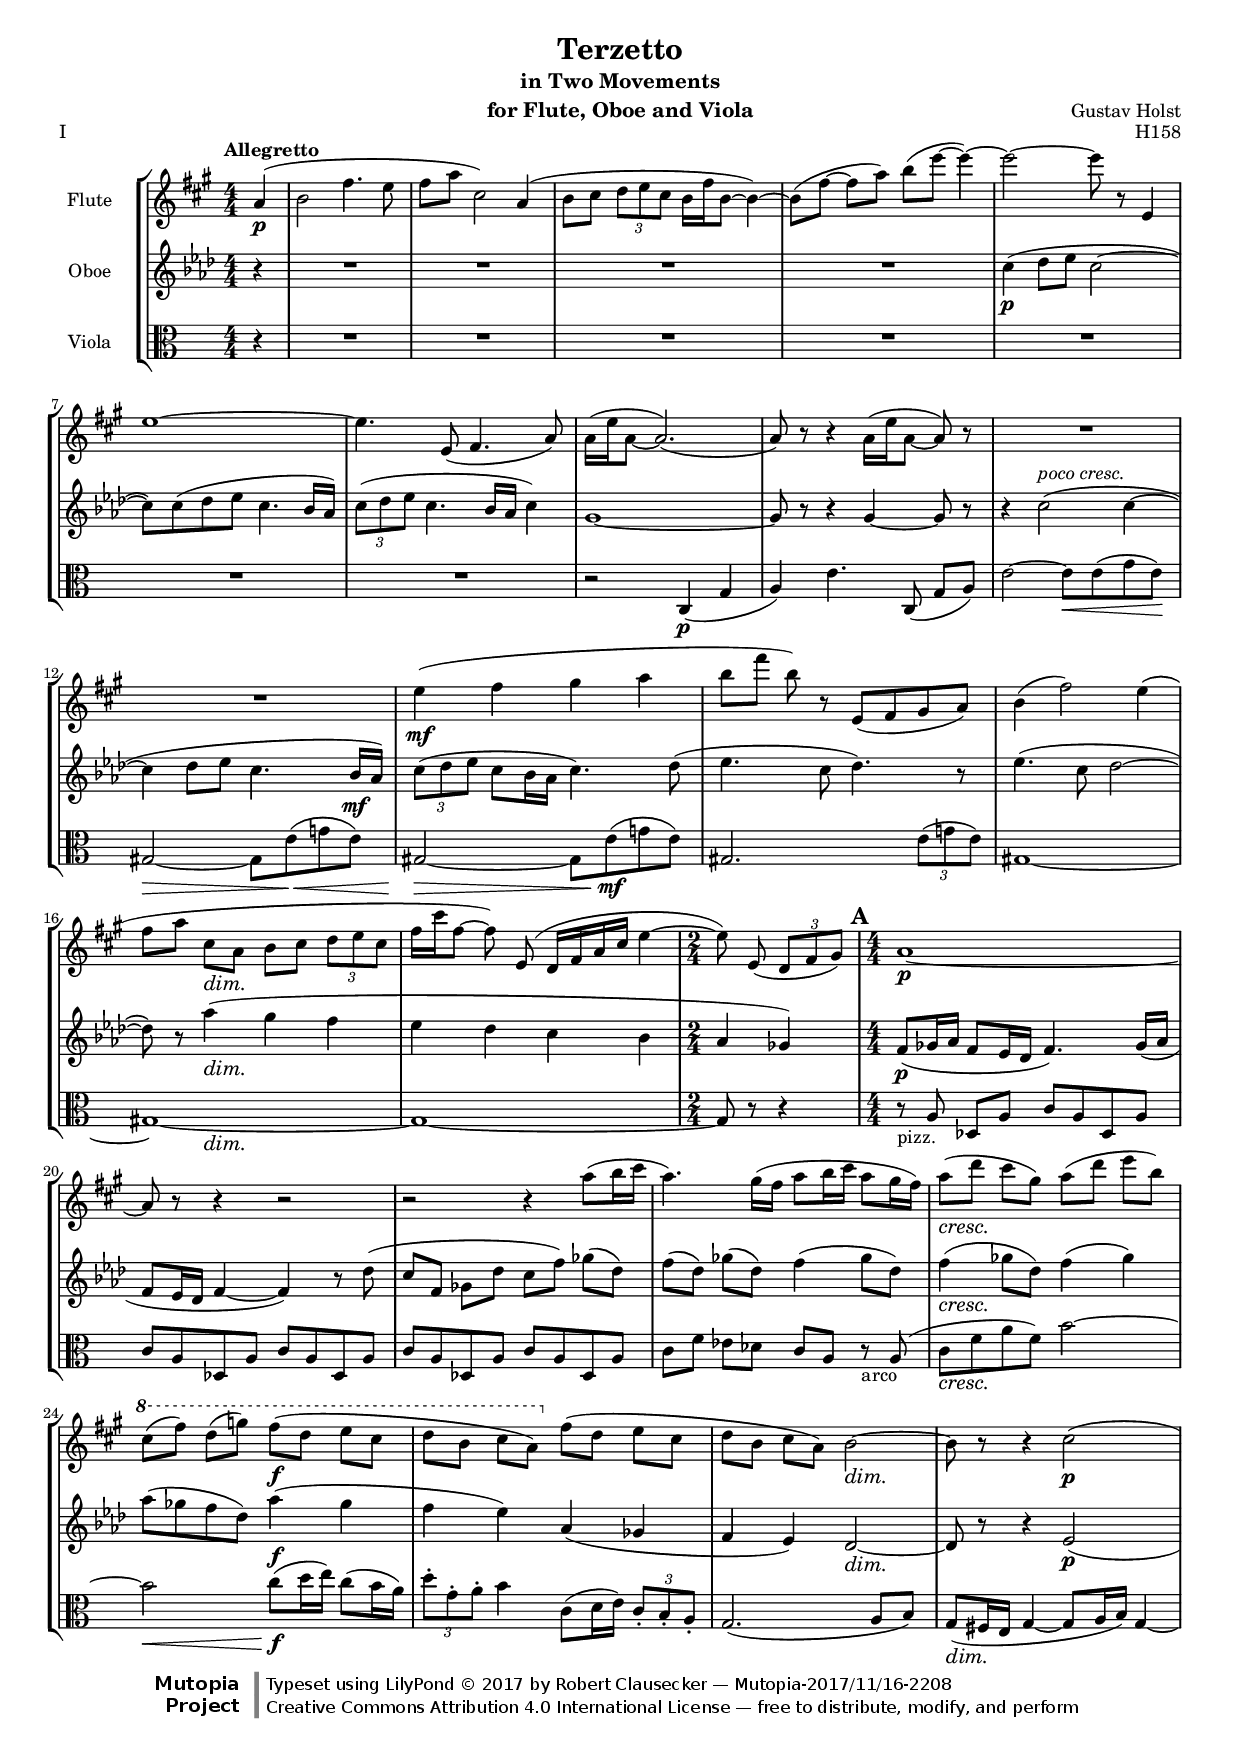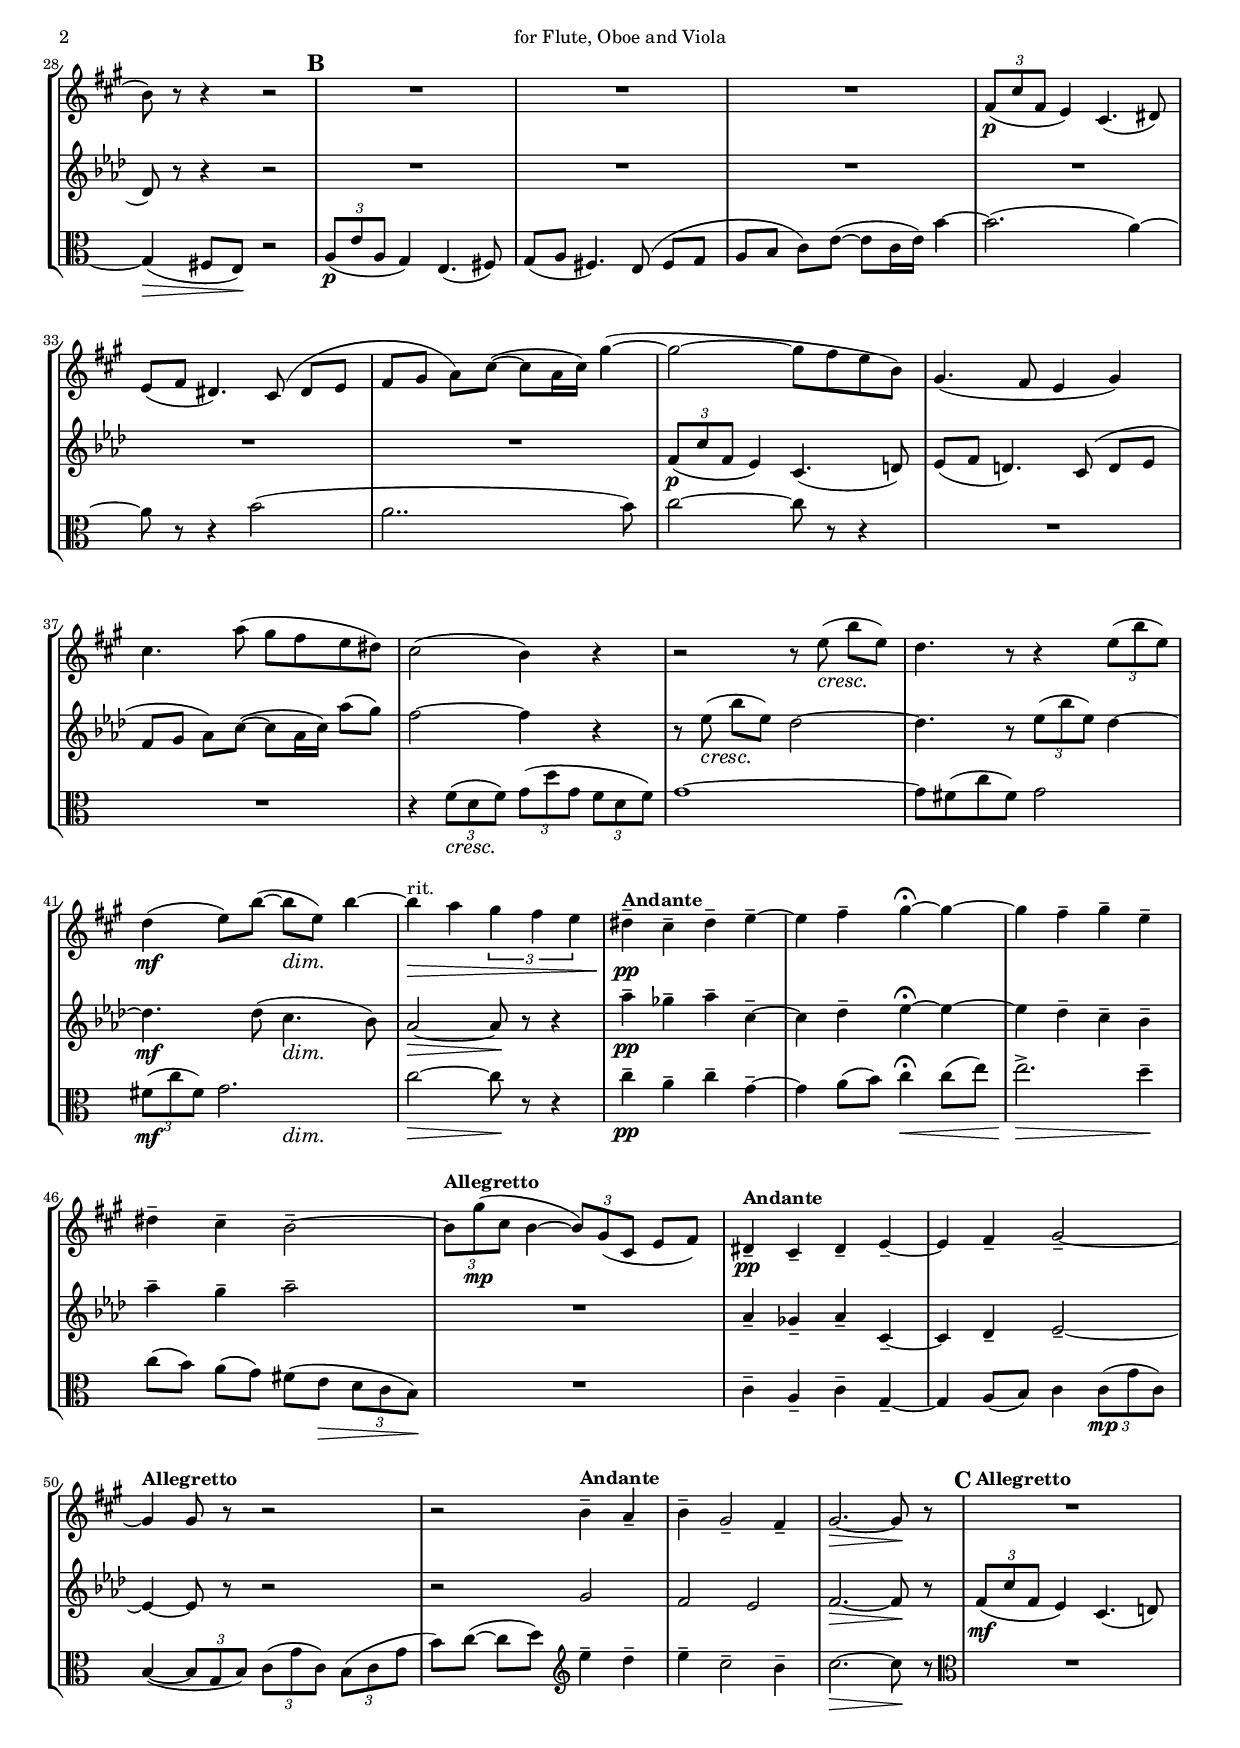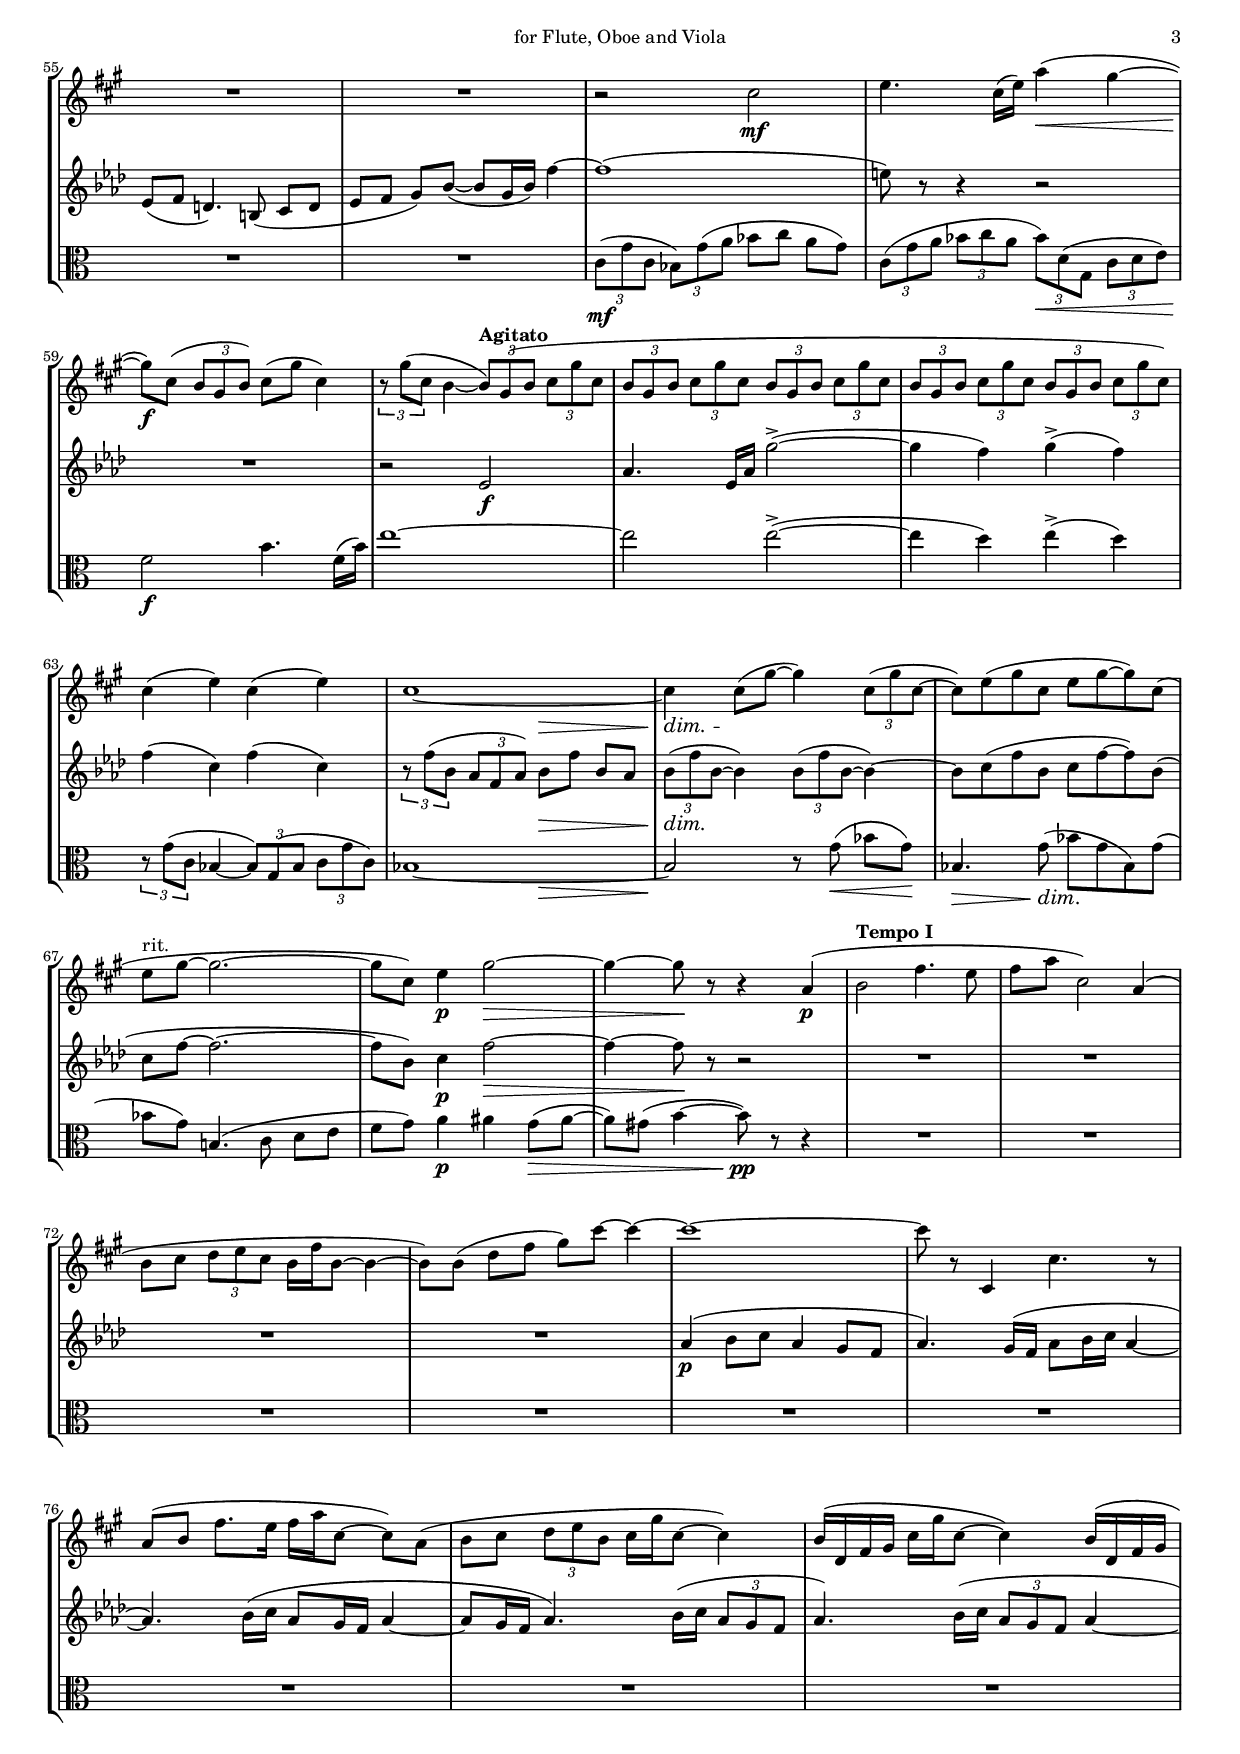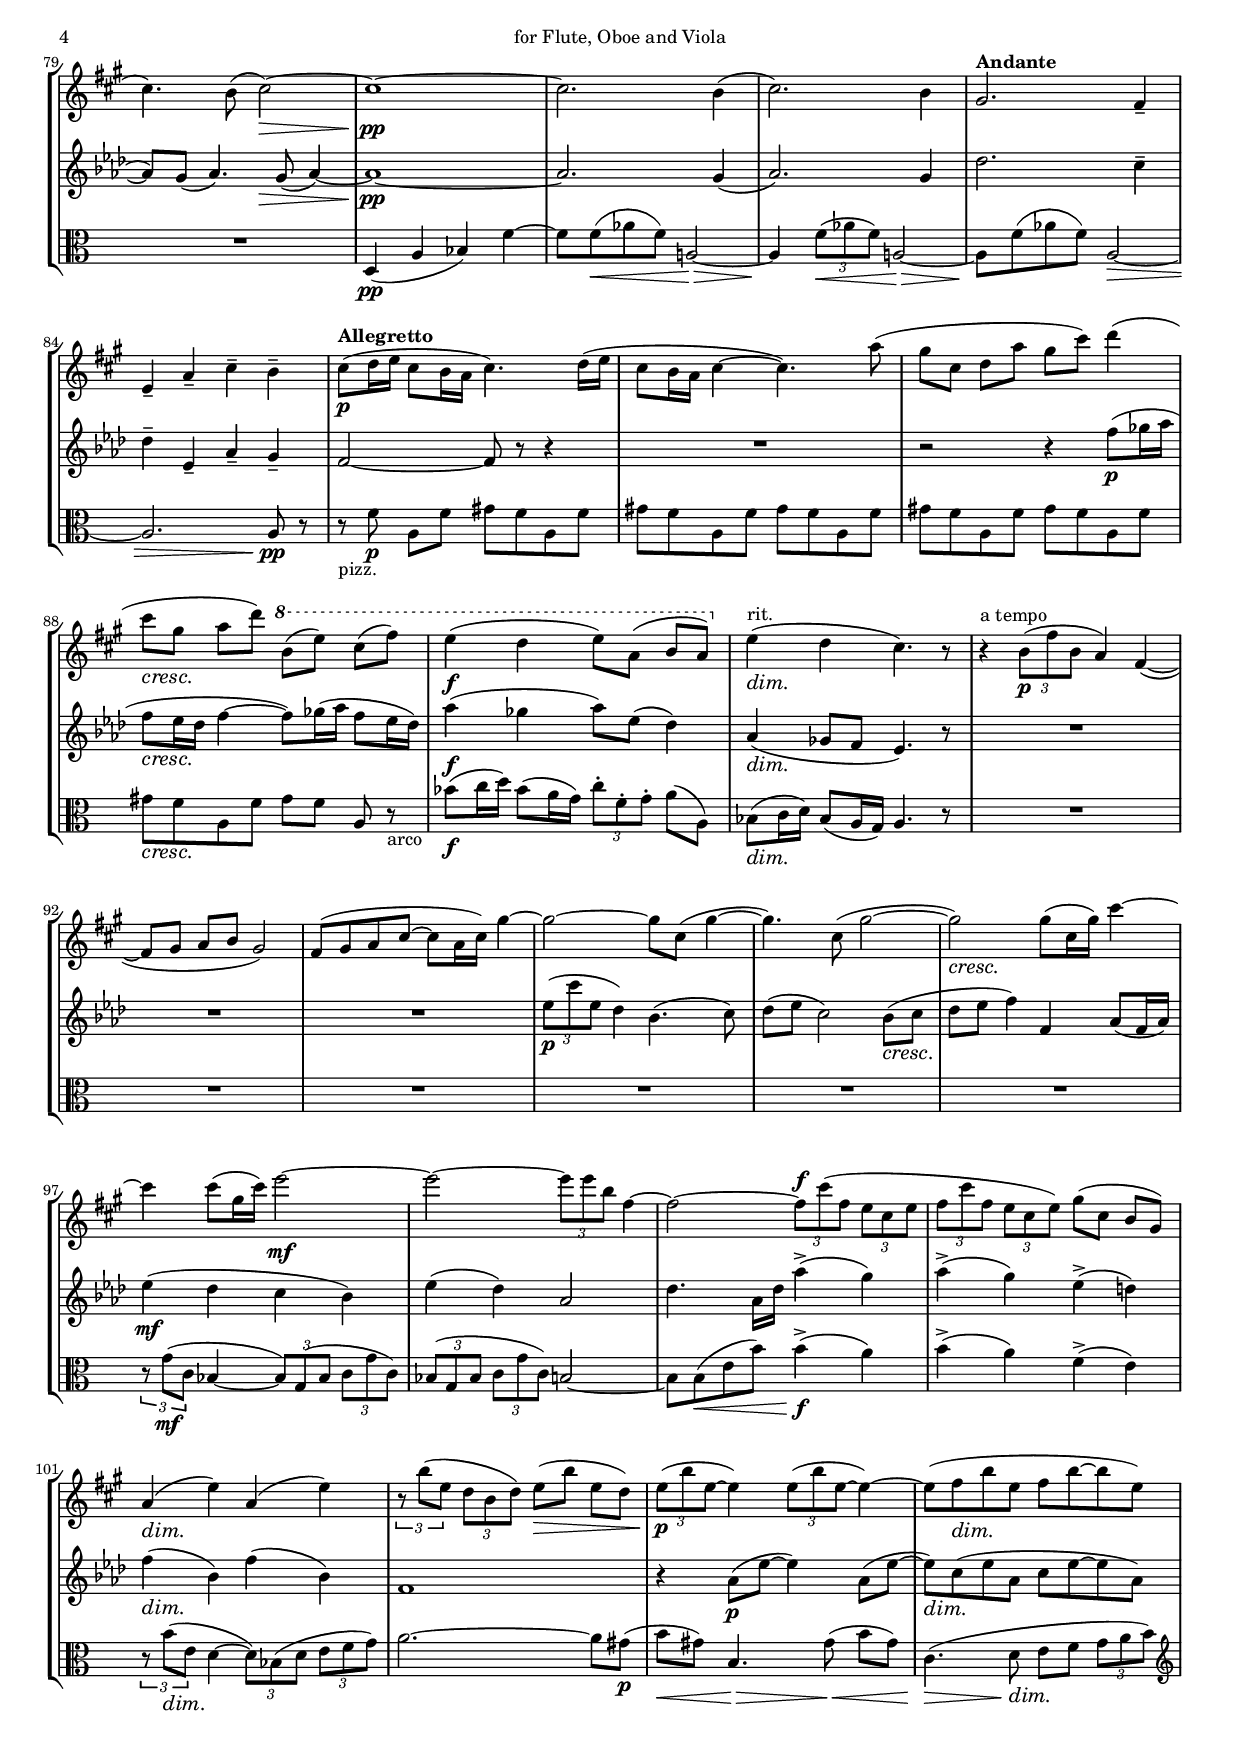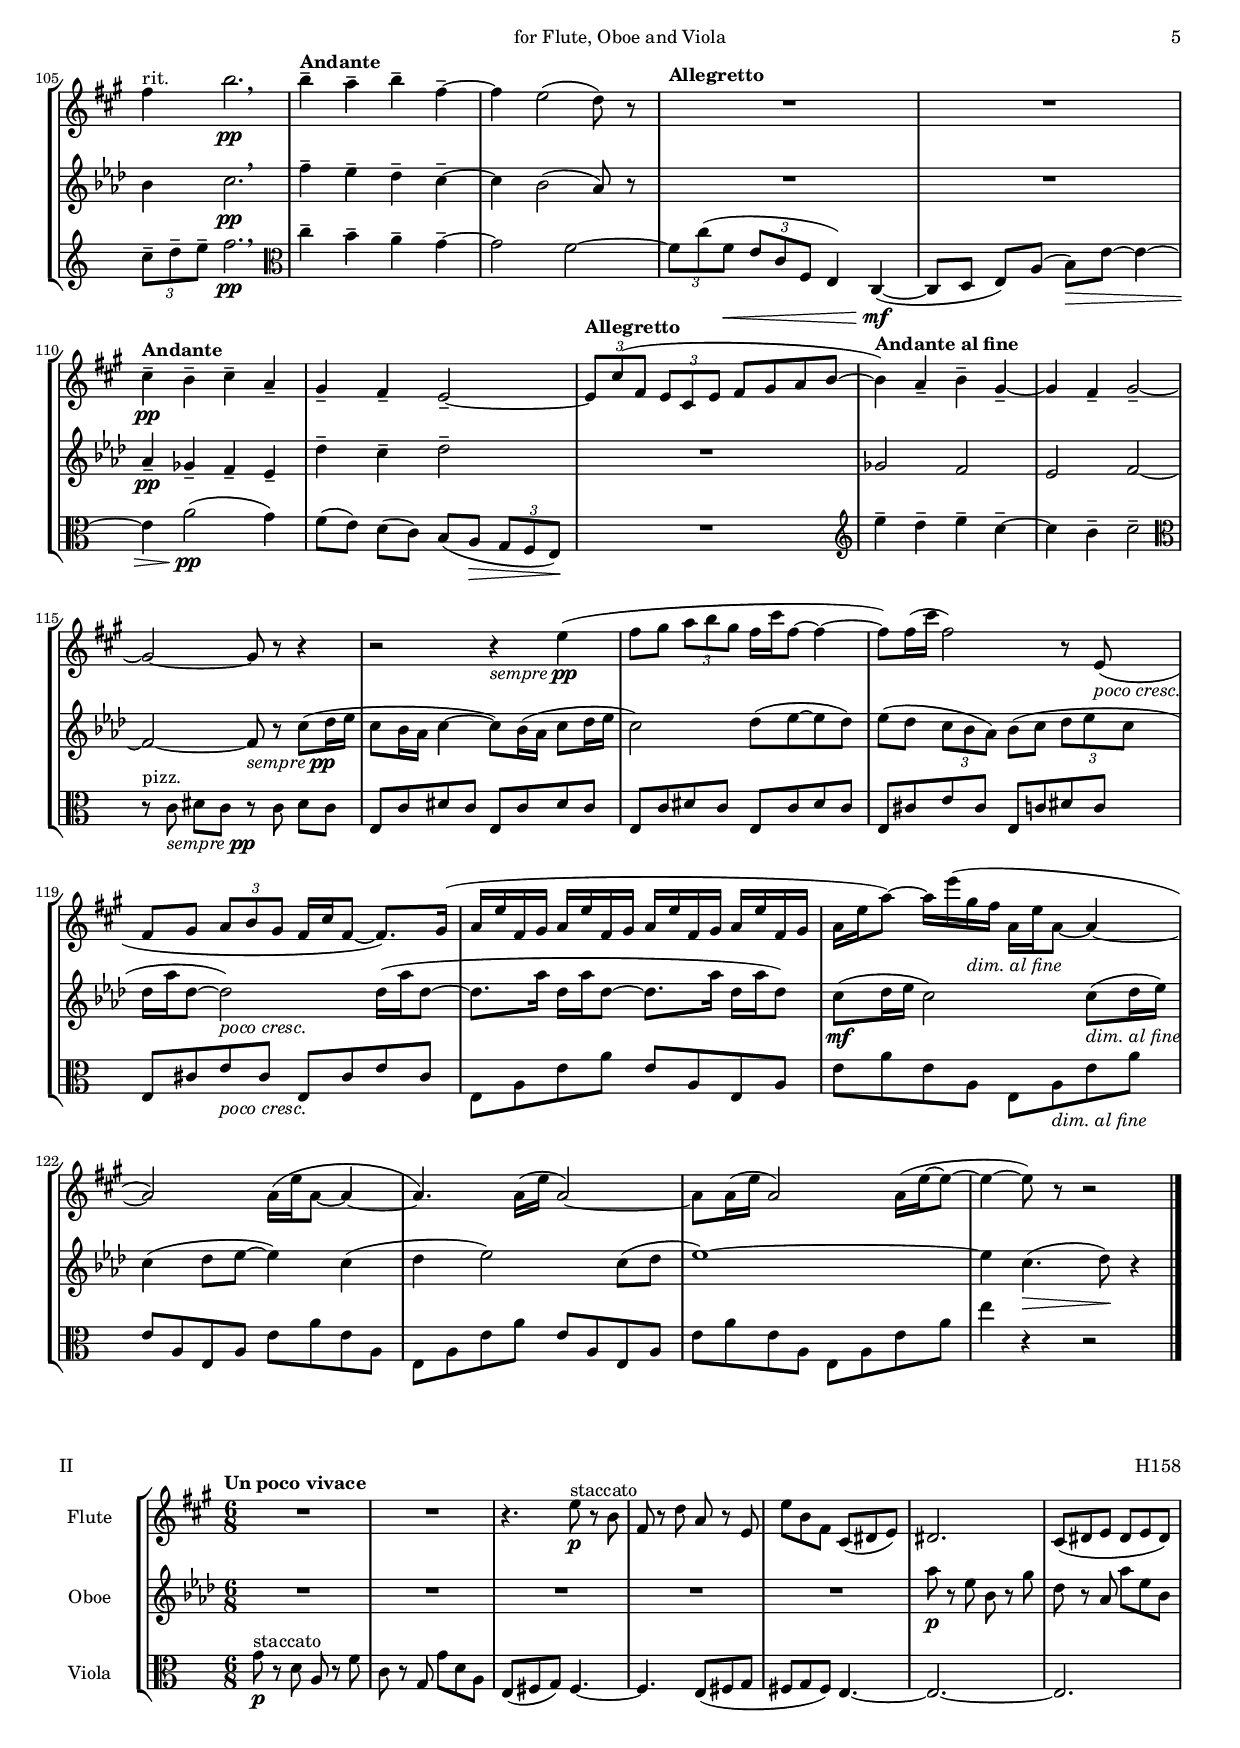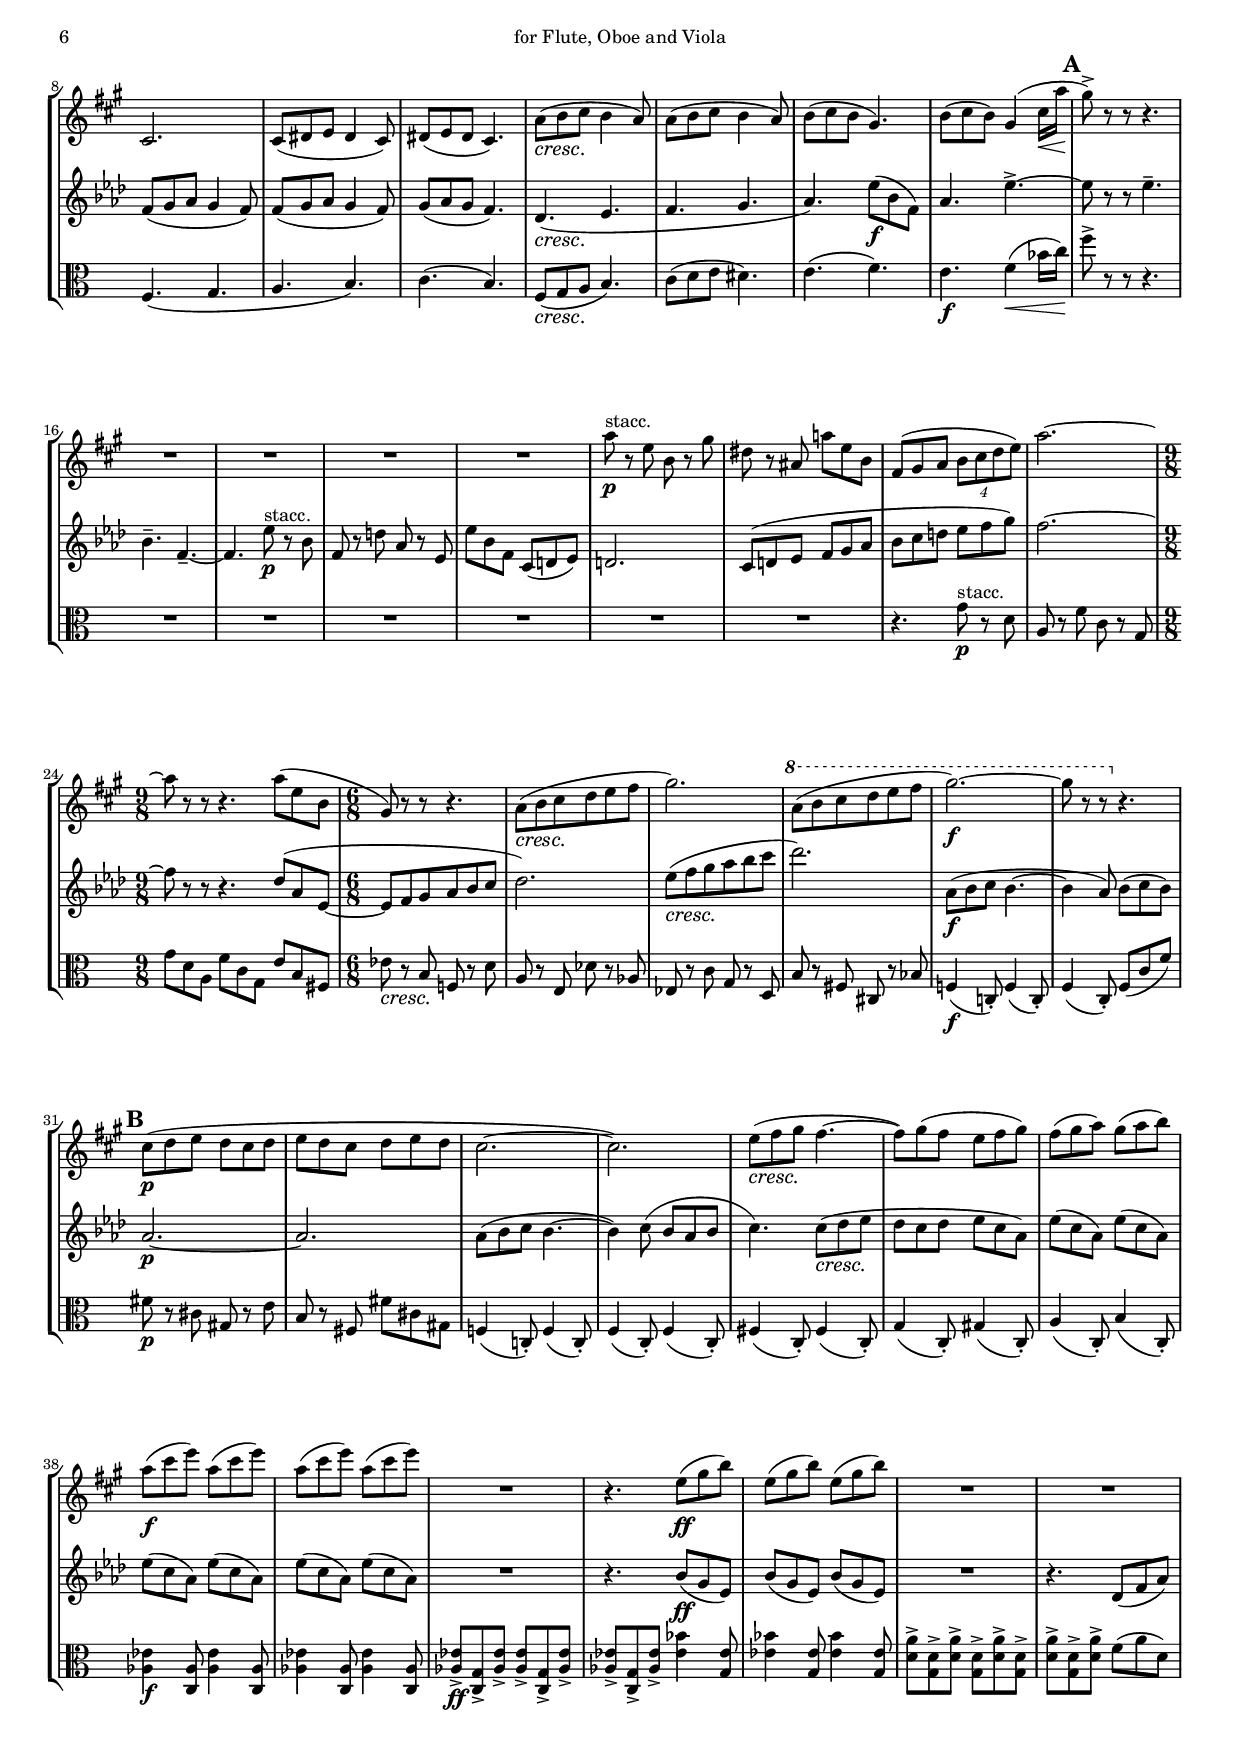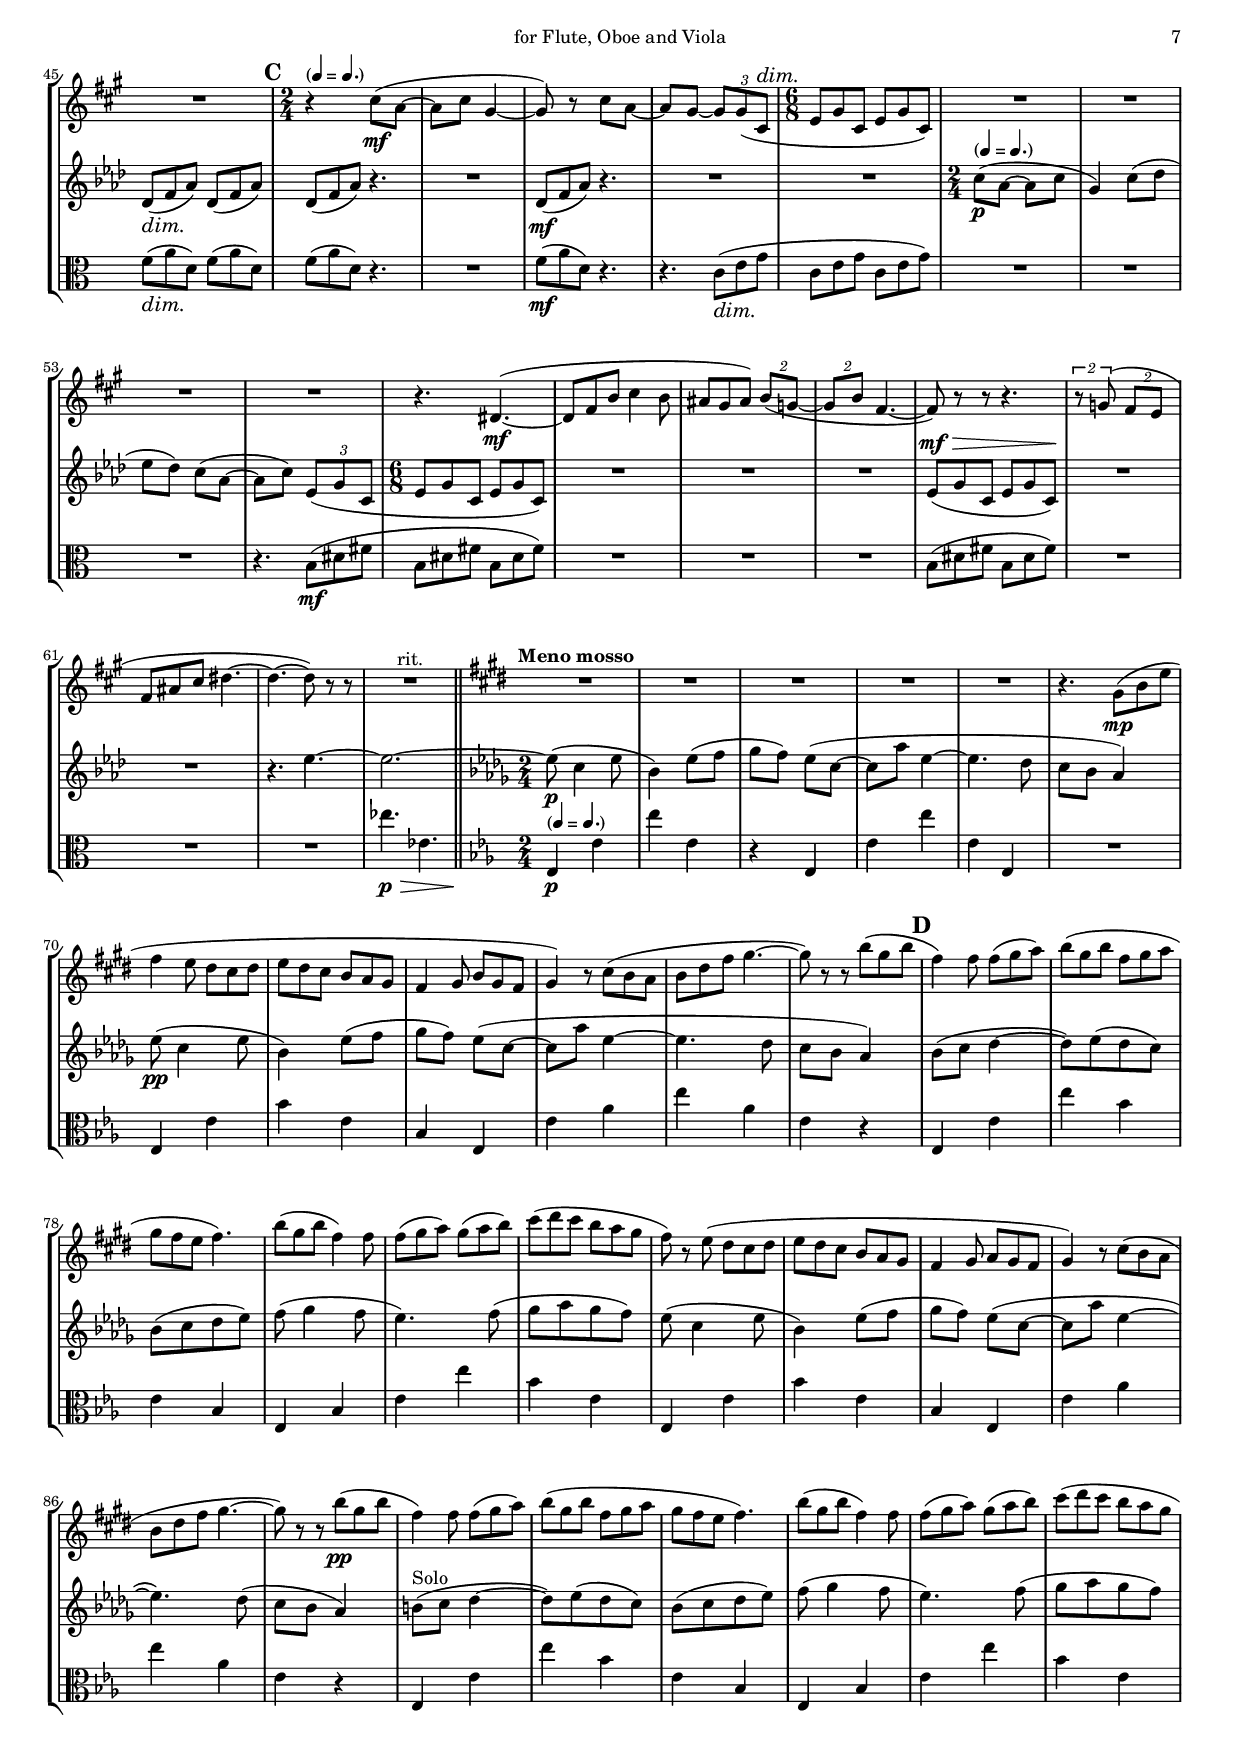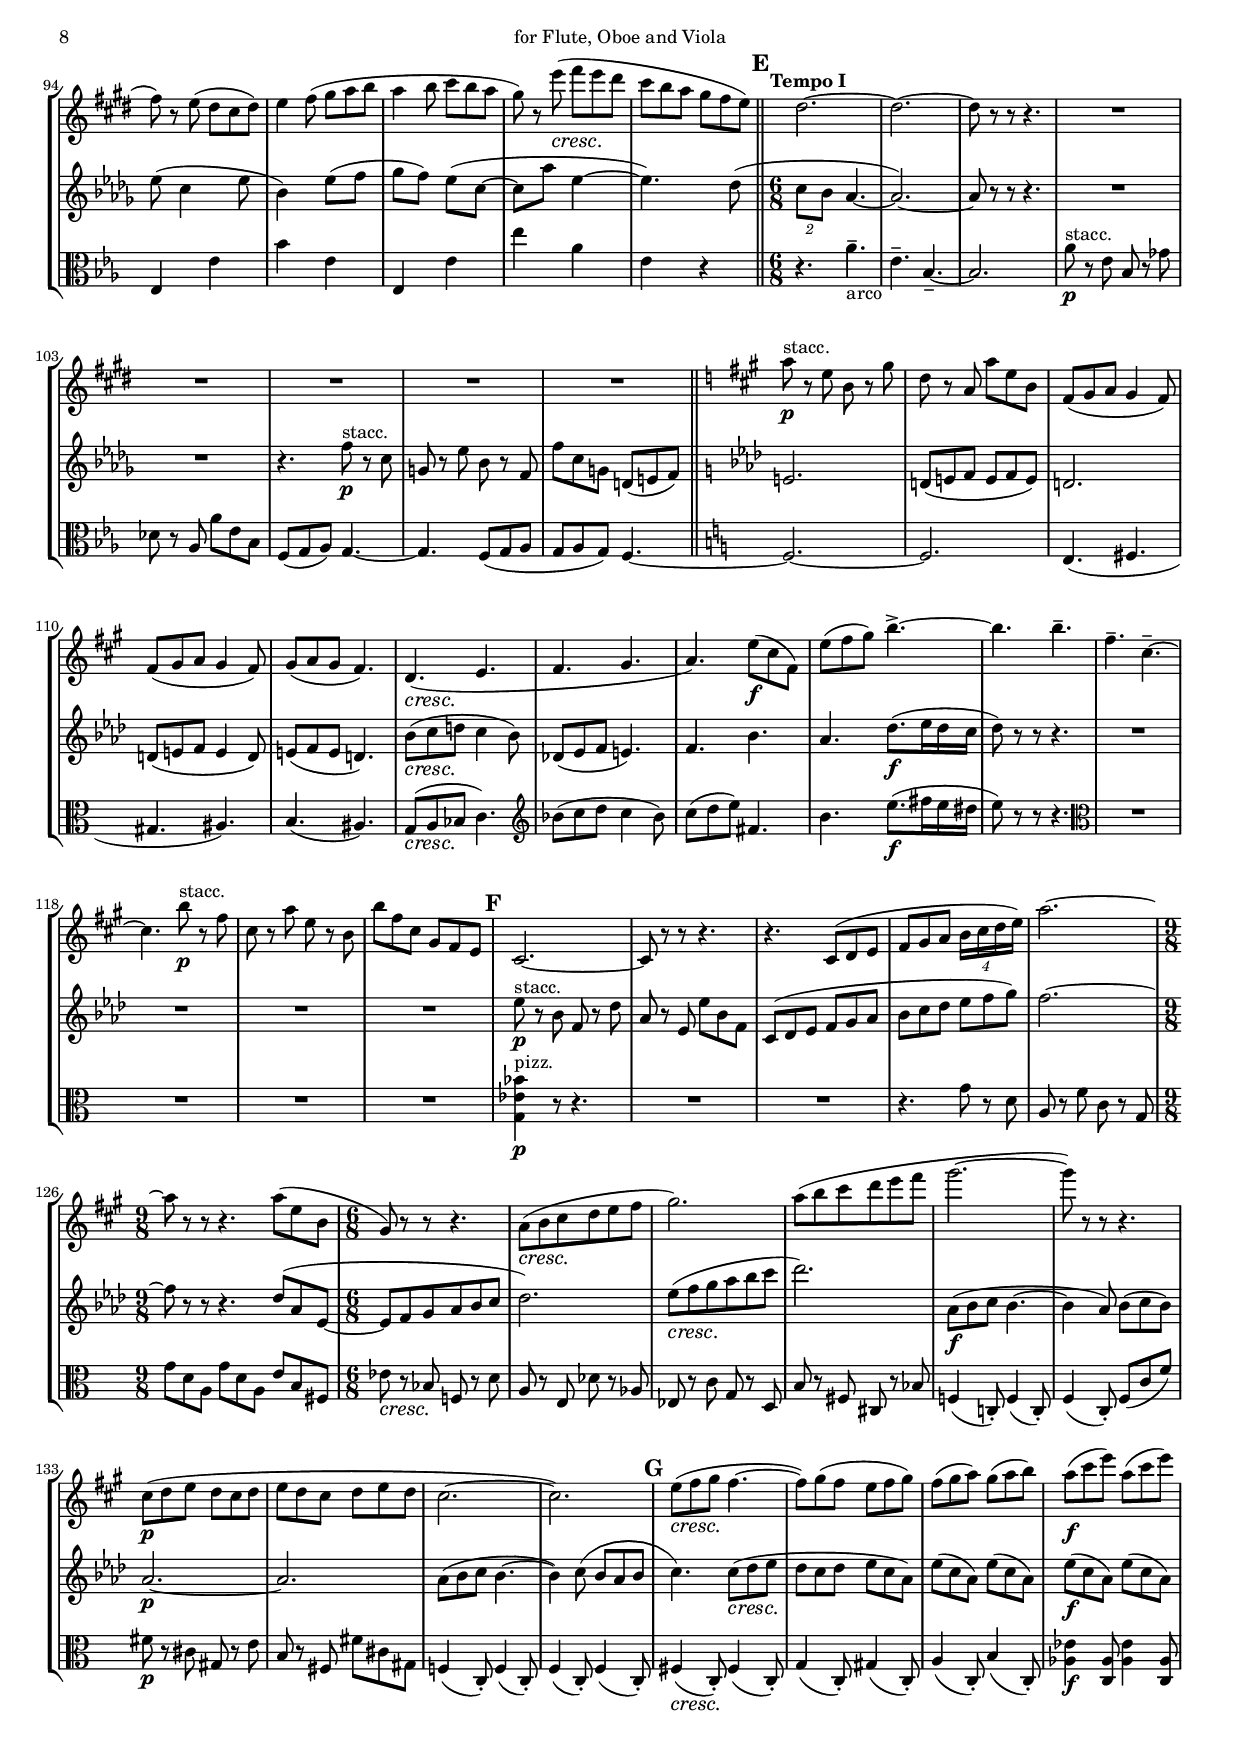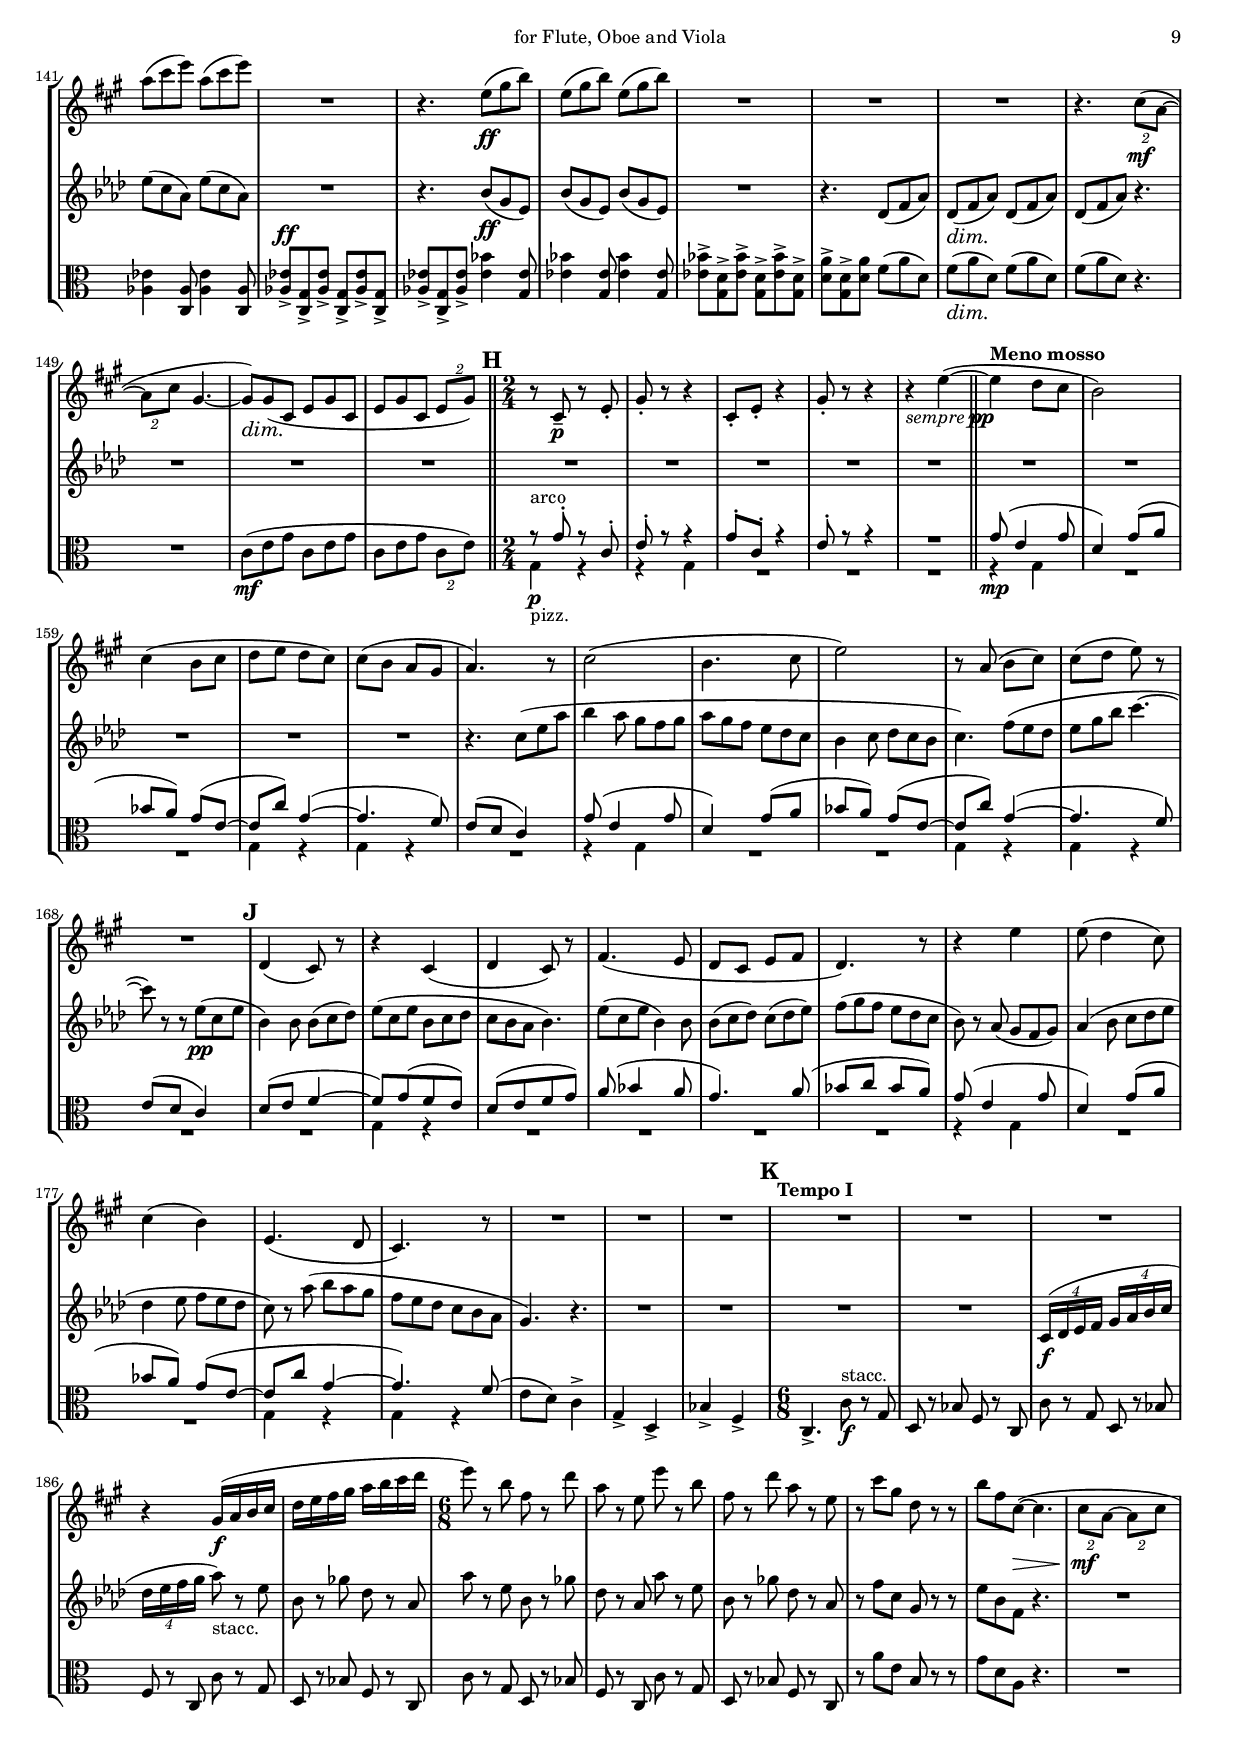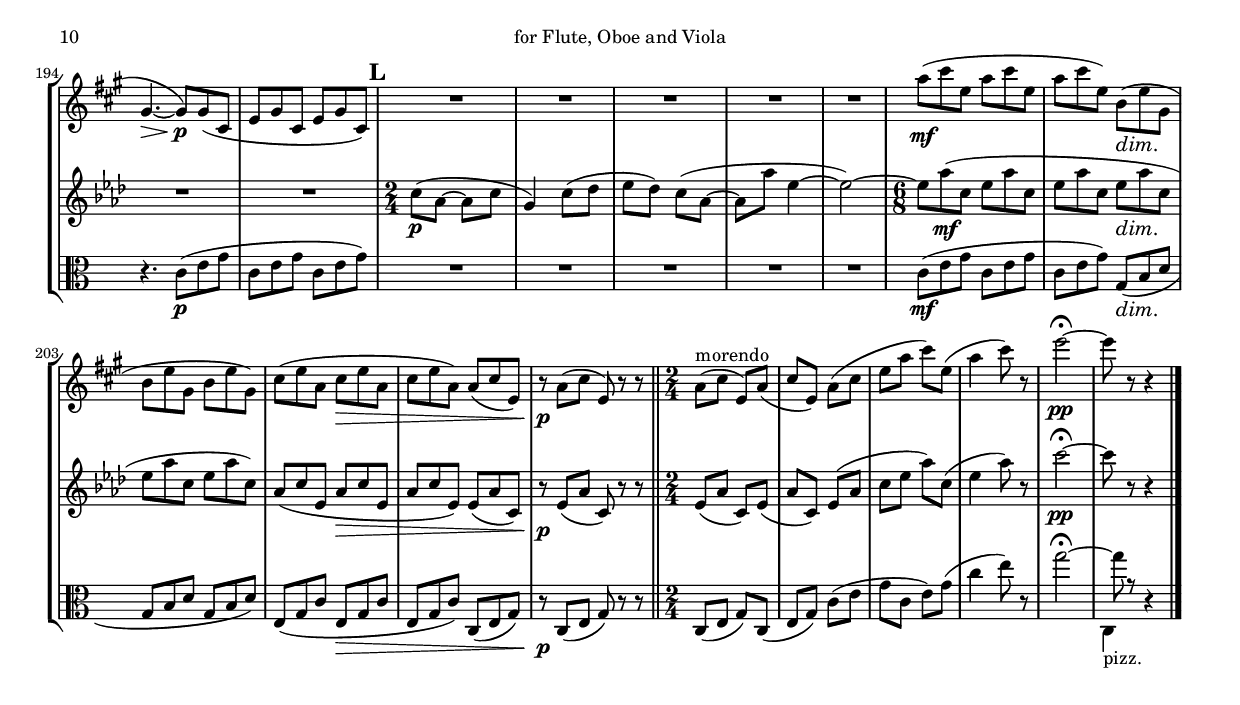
\version "2.18.2"
\language "deutsch"

\version "2.18.2"
\language "deutsch"

scaleNote = \markup\concat{(
	\smaller\general-align #Y #DOWN \note #"4" #1
	" = "
	\smaller\general-align #Y #DOWN \note #"4." #1
)}

\version "2.18.2"
\language "deutsch"

fluteI = \new Staff \with {
	instrumentName = #"Flute"
	midiInstrument = #"flute"
} \relative a' {
	\override DynamicTextSpanner.style = #'none

	\clef treble
	\key a \major
	\numericTimeSignature
	\time 4/4

	\partial 4
	% no idea why that is needed
	\set Score.currentBarNumber = #2

	\tempo "Allegretto"
	a4(_\p |
	h2 fis'4. e8 |
	fis a cis,2) a4( |
	h8 cis \tuplet 3/2 { d e cis } h16 fis'16 h,8~ h4~) |
	h8[( fis']~ fis a) h( e~ e4~) |
	e2~ e8 r e,,4 |
	e'1~ |
	e4. e,8( fis4. a8) |
	a16( e' a,8~ a2.)( |
	a8) r r4 a16( e' a,8~ a) r |
	R1 |
	R1 |
	e'4(_\mf fis gis a |
	h8[ fis'] h,) r e,,( fis gis a) |
	h4( fis'2) e4( |
	fis8[ a] cis,[\dim a] h[ cis] \tuplet 3/2 { d e cis } |
	fis16 cis' fis,8~ fis) e,(\noBeam d16 fis a cis e4~ |
	\time 2/4
	e8) e,(\noBeam \tuplet 3/2 { d fis gis) } | \mark \default

	\time 4/4 a1~_\p |
	a8 r r4 r2 |
	r2 r4 a'8( h16 cis |
	a4.) gis16( fis a8 h16 cis a8 gis16 fis) |
	a8[(_\cresc d] cis[ gis]) a[( d] e[ h]) |
	\ottava #1 cis[( fis]) d[( g]) fis[(_\f d] e[ cis] |
	d[ h] cis[ a]) \ottava #0 fis[( d] e[ cis] |
	d[ h] cis[ a]) h2~_\dim |
	h8 r r4 cis2(\p |
	h8) r r4 r2 | \mark \default

	R1 |
	R1 |
	R1 |
	\tuplet 3/2 { fis8_\p( cis' fis, } e4) cis4.( dis8) |
	e( fis dis4.) cis8(\noBeam dis e |
	fis[ gis] a[) cis]~( cis a16 cis) gis'4~( |
	gis2~ gis8 fis e h) |
	gis4.( fis8 e4 gis) |
	cis4. a'8( gis fis e dis) |
	cis2( h4) r |
	r2 r8 e8\noBeam(_\cresc h' e,) |
	d4. r8 r4 \tuplet 3/2 { e8( h' e,) } |
	d4_\mf( e8[) h'~]( h[_\dim e,]) h'4~ |
	h^"rit."_\> a \tuplet 3/2 { gis fis e } |

	\tempo "Andante"
	dis--_\pp cis-- dis-- e--~ |
	e fis-- gis~\fermata gis~ |
	gis fis-- gis-- e-- |
	dis-- cis-- h2~-- |

	\tempo "Allegretto"
	\tuplet 3/2 { h8 gis'_\mp( cis, } h4~ \tuplet 3/2 { h8) gis( cis, }
	e fis) |

	\tempo "Andante"
	dis4--_\pp cis-- dis-- e~-- |
	e fis-- gis2~-- |

	\tempo "Allegretto"
	gis4 gis8 r r2 |
	r2 \tempo "Andante"
	h4-- a-- |
	h-- gis2-- fis4-- |
	gis2.~\> gis8\! r | \mark \default

	\tempo "Allegretto" R1 |
	R1 |
	R1 |
	r2 cis2_\mf |
	e4. cis16( e) a4(_\< gis~ |
	gis8)\f cis,( \tuplet 3/2 { h gis h) } cis( gis' cis,4) |
	\tuplet 3/2 { r8 gis'( cis, }  h4~

	\tempo "Agitato" \tuplet 3/2 4 {
		h8) gis( h
		\repeat unfold 4 { cis gis' cis, h gis h }
		cis gis' cis,)
	} |
	cis4( e) cis( e) |
	<< { s2 s2_\> | s4_\dim <>\! } \\ { cis1~ | cis4 } >> cis8( gis'~ gis4) \tuplet 3/2 { cis,8( gis' cis,~ } |
	cis) e( gis cis, e gis~ gis) cis,( |
	e^"rit." gis~ gis2.~ |
	gis8 cis,) e4_\p gis2~\> |
	gis4~ gis8\! r r4 a,(_\p |

	\tempo "Tempo I"
	h2 fis'4. e8 |
	fis a cis,2) a4( |
	h8 cis \tuplet 3/2 { d e cis } h16 fis' h,8~ h4~ |
	h8[) h]( d[ fis] gis) cis~ cis4~ |
	cis1~ |
	cis8 r cis,,4 cis'4. r8 |
	a8( h fis'8. e16 fis a cis,8~ cis) a( |
	h cis \tuplet 3/2 { d e h } cis16 gis' cis,8~ cis4) |
	h16( d, fis gis cis gis' cis,8~ cis4) h16( d, fis gis |
	cis4.) h8( cis2~)_\> |
	cis1~_\pp |
	cis2. h4( |
	cis2.) h4 |

	\tempo "Andante"
	gis2. fis4-- |
	e-- a-- cis-- h-- |

	\tempo "Allegretto"
	cis8(_\p d16 e cis8 h16 a cis4.) d16( e |
	cis8 h16 a cis4~ cis4.) a'8( |
	gis cis, d[ a'] gis cis) d4( |
	cis8_\cresc gis a[ d]) \ottava #1 h( e) cis[( fis]) |
	e4(_\f d e8) a,( h[ a]) |
	\ottava #0 e4(_\dim^"rit." d cis4.) r8 |
	r4^"a tempo" \tuplet 3/2 { h8(_\p fis' h, } a4) fis4~( |
	fis8 gis a[ h] gis2) |
	fis8( gis a cis~ cis a16 cis) gis'4~ |
	gis2~ gis8 cis,( gis'4~ |
	gis4.) cis,8( gis'2~ |
	gis)_\cresc gis8( cis,16 gis') cis4~ |
	cis cis8( gis16 cis) e2_\mf~ |
	e~ \tuplet 3/2 { e8 e h } fis4~ |
	fis2~ \tuplet 3/2 4 { fis8^\f cis'( fis, e cis e |
	fis cis' fis, e cis e) } gis( cis, h[ gis]) |
	a4_\dim( e') a,( e') |
	\tuplet 3/2 4 { r8 h'( e, d h d) }
	e(_\> h' e,[ d]) |
	\tuplet 3/2 { e_\p( h' e,~ } e4) \tuplet 3/2 { e8( h' e,~ } e4~) |
	e8( fis_\dim h e, fis h~ h e,) |
	fis4^"rit." h2._\pp \breathe |

	\tempo "Andante"
	h4-- a-- h-- fis--~ |
	fis e2( d8) r |

	\tempo "Allegretto"
	R1 |
	R1 |

	\tempo "Andante"
	cis4--_\pp h-- cis-- a-- |
	gis-- fis-- e2--~ |

	\tempo "Allegretto"
	\tuplet 3/2 4 { e8 cis'( fis, e cis e } fis gis a h~ |

	\tempo "Andante al fine"
	h4) a-- h-- gis--~ |
	gis fis-- gis2--~ |
	gis~ gis8 r r4 |
	r2 r4_\markup{\italic sempre \dynamic pp} e'4( |
	fis8 gis \tuplet 3/2 { a h gis } fis16 cis' fis,8~ fis4~ |
	fis8) fis16( cis' fis,2) r8 e,(_\markup{\italic{poco cresc.}} |
	fis8 gis \tuplet 3/2 { a h gis } fis16 cis' fis,8~ fis8.) gis16( |
	\repeat unfold 4 { a e' fis, gis } |
	a e' a8~) a16 e'( gis,_\markup{\italic{dim. al fine}} fis a, e' a,8~ a4~ |
	a2) a16( e' a,8~ a4~ |
	a4.) a16( e' a,2~) |
	a8 a16( e' a,2) a16( e'~ e8~ |
	e4~ e8) r r2 | \bar "|."
}

fluteII = \new Staff \with {
	instrumentName = #"Flute"
	midiInstrument = #"flute"
} \relative a'' {
	\override DynamicTextSpanner.style = #'none

	\clef treble
	\key a \major
	\numericTimeSignature
	\time 6/8

	\tempo "Un poco vivace"
	R2. |
	R2. |
	r4. e8\p^"staccato" r h |
	fis r d' a r e |
	e' h fis cis( dis e) |
	dis2. |
	cis8( dis e dis e dis) |
	cis2. |
	cis8( dis e dis4 cis8) |
	dis( e dis cis4.) |
	a'8(\cresc h cis h4 a8) |
	a( h cis h4 a8) |
	h8( cis h gis4.) |
	h8( cis h) gis4( cis16\< a' | \mark \default

	gis8->)\! r r r4. |
	R2.*4 |
	a8\p^"stacc." r e h r gis' |
	dis r ais a'! e h |
	fis( gis a \tuplet 4/3 { h cis d e) } |
	a2.~ |
	\time 9/8 a8 r r r4. a8( e h |
	\time 6/8 gis) r r r4. |
	a8[(\cresc h cis d e fis] |
	gis2.) |
	\ottava #1 a8[( h cis d e fis] |
	gis2.)~\f |
	gis8 r r \ottava #0 r4. | \mark \default

	cis,,8\p( d e d cis d |
	e d cis d e d |
	cis2.~ |
	cis2.) |
	e8(\cresc fis gis fis4.~ |
	fis8) gis( fis e fis gis) |
	fis( gis a) gis( a h) |
	a(\f cis e) a,( cis e) |
	a,( cis e) a,( cis e) |
	R2. |
	r4. e,8\ff( gis h) |
	e,( gis h) e,( gis h) |
	R2. |
	R2. |
	R2. | \mark \default

	\set Staff.timeSignatureFraction = 2/4
	\scaleDurations 3/2 {
	r4^\scaleNote cis,8(\mf a~ |
	a cis gis4~ |
	gis8) r cis a~ |
	a gis~ \tuplet 3/2 { gis gis( cis,^\dim } | }
	\unset Staff.timeSignatureFraction
	e gis cis, e gis cis,) |
	R2.*4 |
	r4. dis4.(~\mf |
	dis8 fis h cis4 h8 |
	ais gis ais) \tuplet 2/3 4. { h( g~ |
	g h } fis4.~ |
	fis8) r r r4. |
	\tuplet 2/3 4. { r8 g( fis e } |
	fis ais cis dis4.~ |
	dis~ dis8) r r |
	R2.^"rit." | \bar "||" \key e \major

	\tempo "Meno mosso"
	R2.*5 |
	r4. gis,8(\mp h e |
	fis4 e8 dis cis dis |
	e dis cis h a gis |
	fis4 gis8 h gis fis |
	gis4) r8 cis( h a |
	h dis fis gis4.~ |
	gis8) r r h( gis h | \mark \default

	fis4) fis8 fis( gis a) |
	h( gis h fis gis a |
	gis fis e fis4.) |
	h8( gis h fis4) fis8 |
	fis( gis a) gis( a h) |
	cis( dis cis h a gis |
	fis) r e( dis cis dis |
	e dis cis h a gis |
	fis4 gis8 a gis fis |
	gis4) r8 cis8( h a |
	h dis fis gis4.~ |
	gis8) r r h(\pp gis h |
	fis4) fis8 fis( gis a) |
	h( gis h fis gis a |
	gis fis e fis4.) |
	h8( gis h fis4) fis8 |
	fis( gis a) gis( a h) |
	cis( dis cis h a gis |
	fis) r e( dis cis dis) |
	e4 fis8( gis a h |
	a4 h8 cis h a |
	gis) r e'\cresc( fis e dis cis h a gis fis e) | \bar "||" \mark \default

	\tempo "Tempo I"
	dis2.~ |
	dis~ |
	dis8 r r r4. |
	R2.*5 | \bar "||" \key a \major
	a'8\p^"stacc." r e h r gis' |
	d r a a' e h |
	fis( gis a gis4 fis8) |
	fis( gis a gis4 fis8) |
	gis( a gis fis4.) |
	d4.\cresc( e |
	fis gis |
	a) e'8(\f cis fis,) |
	e'( fis gis) h4.->~ |
	h h-- |
	fis-- cis--~ |
	cis h'8\p^"stacc." r fis |
	cis r a' e r h |
	h' fis cis gis fis e | \mark \default

	cis2.~ |
	cis8 r r r4. |
	r cis8( d e |
	fis gis a \tuplet 4/6 { h16 cis d e) } |
	a2.~ | \time 9/8
	a8 r r r4. a8( e h | \time 6/8
	gis) r r r4. |
	a8[(\cresc h cis d e fis] |
	gis2.) |
	a8[( h cis d e fis] |
	gis2.~ |
	gis8) r r r4. |
	cis,,8\p( d e d cis d |
	e d cis d e d |
	cis2.~ |
	cis) | \mark \default

	e8\cresc( fis gis fis4.~ |
	fis8) gis( fis e fis gis) |
	fis( gis a) gis( a h) |
	a(\f cis e) a,( cis e) |
	a,( cis e) a,( cis e) |
	R2. |
	r4. e,8\ff( gis h) |
	e,( gis h) e,( gis h) |
	R2. |
	R2. |
	R2. |
	r4. \tuplet 2/3 4. { cis,8\mf( a~ |
	a cis } gis4.~ |
	gis8)\dim gis( cis, e gis cis, |
	e gis cis, \tuplet 2/3 { e gis) } | \bar "||" \mark \default

	\set Staff.timeSignatureFraction = 2/4
	\scaleDurations 3/2 {
	r8 cis,--\p r e-. |
	gis-. r r4 |
	cis,8-. e-. r4 |
	gis8-. r r4 |
	r4_\markup{\italic sempre \dynamic pp} e'4~( | \bar "||"

	\tempo "Meno mosso"
	e d8 cis |
	h2) |
	cis4( h8 cis |
	d e d cis) |
	cis( h a gis |
	a4.) r8 |
	cis2( |
	h4. cis8 |
	e2) |
	r8 a,8( h cis) |
	cis( d e) r |
	R2 | \mark \default

	d,4( cis8) r |
	r4 cis( |
	d cis8) r |
	fis4.( e8 |
	d cis e fis |
	d4.) r8 |
	r4 e'4 |
	e8( d4 cis8) |
	cis4( h) |
	e,4.( d8 |
	cis4.) r8 |
	R2 |
	R2 |
	R2 | \mark \default

	\tempo "Tempo I"
	R2 |
	R2 |
	R2 |
	r4 gis'16\f( a h cis |
	d e fis gis a h cis d |	}
	\unset Staff.timeSignatureFraction
	e8) r h fis r d' |
	a r e e' r h |
	fis r d' a r e |
	r cis' gis d r r |
	h' fis cis(~\> cis4. |
	\tuplet 2/3 4. { cis8\mf a~ a cis } |
	gis4.~\> gis8)\p gis( cis, |
	e gis cis, e gis cis,) | \mark \default

	R2.*5 |
	a''8(\mf cis e, a cis e, |
	a cis e,) h(\dim e gis, |
	h e gis, h e gis,) |
	cis( e a, cis\> e a, |
	cis e a,) a( cis e,) |
	r\p a( cis e,) r r | \bar "||" \time 2/4

	a^"morendo"( cis e,) a( |
	cis e,) a( cis |
	e a cis) e,( |
	a4 cis8) r |
	e2\pp\fermata~ |
	e8 r r4 | \bar "|."
}

\version "2.18.2"
\language "deutsch"

oboeI = \new Staff \with {
	instrumentName = #"Oboe"
	midiInstrument = #"oboe"
} \relative a' {
	\override DynamicTextSpanner.style = #'none

	\clef treble
	\key as \major
	\numericTimeSignature
	\time 4/4

	\partial 4
	% no idea why that is needed
	\set Score.currentBarNumber = #2

	\tempo "Allegretto"
	r4 |
	R1 |
	R1 |
	R1 |
	R1 |
	c4(_\p des8 es c2~ |
	c8) c( des es c4. b16 as) |
	\tuplet 3/2 { c8( des es } c4. b16 as c4) |
	g1~ |
	g8 r r4 g4~ g8 r |
	r4 c2(^\markup\italic{poco cresc.} c4~ |
	c des8 es c4. b16_\mf as) |
	\tuplet 3/2 { c8( des es } c b16 as c4.) des8( |
	es4. c8 des4.) r8 |
	es4.( c8 des2~ |
	des8) r as'4(_\dim g f |
	es des c b | \time 2/4
	as ges) | \time 4/4 \mark \default

	f8_\p( ges16 as f8 es16 des f4.) ges16( as |
	f8 es16 des f4~ f) r8 des'8( |
	c8 f, ges[ des'] c f) ges[( des]) |
	f( des) ges[( des]) f4( ges8 des) |
	f4(_\cresc ges8 des) f4( ges) |
	as8( ges f des) as'4(_\f ges |
	f es) as,( ges |
	f es) des2~_\dim |
	des8 r r4 es2(_\p |
	des8) r r4 r2 | \mark \default

	R1 |
	R1 |
	R1 |
	R1 |
	R1 |
	R1 |
	\tuplet 3/2 { f8(_\p c' f, } es4) c4.( d8) |
	es( f d4.) c8(\noBeam d es |
	f g as[) c]~( c as16 c) as'8( g) |
	f2~ f4 r4 |
	r8 es\noBeam(_\cresc b' es,) des2~ |
	des4. r8 \tuplet 3/2 {es( b' es,) } des4~ |
	des4._\mf des8( c4._\dim b8) |
	as2~\> as8\! r r4 |

	\tempo "Andante"
	as'4--_\pp ges-- as-- c,--~ |
	c des-- es~\fermata es~ |
	es des-- c-- b-- |
	as'-- g-- as2-- |

	\tempo "Allegretto"
	R1 |

	\tempo "Andante"
	as,4-- ges-- as-- c,--~ |
	c des-- es2--~ |

	\tempo "Allegretto"
	es4~ es8 r r2 |
	r2 \tempo "Andante" g2 |

	f es |
	f2.~\> f8\! r | \mark \default

	\tempo "Allegretto"
	\tuplet 3/2 { f(_\mf c' f, } es4) c4.( d8) |
	es( f d4.) h8(\noBeam c d |
	es f g[) b](~ b g16 b) f'4~ |
	f1( |
	e8) r r4 r2 |
	R1 |

	r2 \tempo "Agitato" es,_\f |
	as4. es16 as g'2->~( |
	g4 f) g->( f) |
	f( c) f( c) |
	\tuplet 3/2 4 { r8 f( b, as f as) } b8[\> f'] b, as |
	\tuplet 3/2 { b(_\dim f' b,~ } b4) \tuplet 3/2 { b8( f' b,~ } b4~) |
	b8 c( f b, c f~ f) b,( |
	c f~ f2.~ |
	f8 b,) c4_\p f2~\> |
	f4~ f8\! r r2 |

	\tempo "Tempo I"
	R1 |
	R1 |
	R1 |
	R1 |
	as,4(_\p b8 c as4 g8 f |
	as4.) g16( f as8 b16 c as4~ |
	as4.) b16( c as8 g16 f as4~ |
	as8 g16 f as4.) b16( c \tuplet 3/2 { as8 g f } |
	as4.) << { \oneVoice b16( c \tuplet 3/2 { as8 g f } as4~ |
	as8) g( as4.) g8( as4)~ |
	as1~ |
	as2. } \\ { s8 s2 | s2 s2_\> | s1_\pp | s2. } >> g4( |
	as2.) g4 |

	\tempo "Andante"
	des'2. c4-- |
	des-- es,-- as-- g-- |

	\tempo "Allegretto"
	f2~ f8 r r4 |
	R1 |

	r2 r4 f'8(_\p ges16 as |
	f8_\cresc es16 des f4~ f8) ges16( as f8 es16 des) |
	as'4(_\f ges as8) es( des4) |
	as4_\dim( ges8 f es4.) r8 |
	R1 |
	R1 |
	R1 |
	\tuplet 3/2 { es'8(_\p c' es, } des4) b4.( c8) |
	des8( es c2) b8(_\cresc c |
	des es f4) f, as8( f16 as) |
	es'4_\mf( des c b) |
	es( des) as2 |
	des4. as16 des as'4(-> g) |
	as(-> g) es(-> d) |
	f(_\dim b,) f'( b,) |
	f1 |
	r4 as8(_\p es'~ es4) as,8( es'~ |
	es)_\dim c( es as, c es~ es as,) |
	b4 c2._\pp \breathe |

	\tempo "Andante"
	f4-- es-- des-- c--~ |
	c b2( as8) r |

	\tempo "Allegretto"
	R1 |
	R1 |

	\tempo "Andante"
	as4--_\pp ges-- f-- es-- |
	des'-- c-- des2-- |

	\tempo "Allegretto"
	R1 |

	\tempo "Andante al fine"
	ges,2 f |
	es f~ |
	f~ f8_\markup{\italic sempre \dynamic pp} r c'( des16 es |
	c8 b16 as c4~ c8) b16( as c8 des16 es |
	c2) des8( es~ es des) |
	es( des \tuplet 3/2 { c b as) } b( c \tuplet 3/2 { des es c } |
	des16 as' des,8~ des2)_\markup\italic{poco cresc.}  des16( as' des,8~ |
	des8. as'16 des, as' des,8~ des8. as'16 des, as' des,8) |
	c8(_\mf des16 es c2) c8(_\markup\italic{dim. al fine} des16 es) |
	c4( des8 es~ es4) c4( |
	des es2) c8( des |
	es1)~ |
	es4 c4.(\> des8)\! r4 | \bar "|."
}

oboeII = \new Staff \with {
	instrumentName = #"Oboe"
	midiInstrument = #"oboe"
} \relative a'' {
	\override DynamicTextSpanner.style = #'none

	\clef treble
	\key as \major
	\numericTimeSignature
	\time 6/8

	\tempo "Un poco vivace"

	R2.*5 |
	as8\p r es b r g' |
	des r as as' es b |
	f( g as g4 f8) |
	f( g as g4 f8) |
	g( as g f4.) |
	des4.(\cresc es |
	f g |
	as) es'8(\f b f) |
	as4. es'4.->~ | \mark \default

	es8 r r es4.-- |
	b-- f--~ |
	f es'8\p^"stacc." r b |
	f r d' as r es |
	es' b f c( d es) |
	d2. |
	c8( d es f g as |
	b c d es f g) |
	f2.~ | \time 9/8
	f8 r r r4. des8( as es~ | \time 6/8
	es[ f g as b c] |
	des2.) |
	es8[(\cresc f g as b c] |
	des2.) |
	as,8(\f b c b4.~ |
	b4 as8) b( c b) | \mark \default

	as2.~\p |
	as |
	as8( b c b4.~ |
	b4) c8( b as b |
	c4.) c8(\cresc des es |
	des c des es c as) |
	es'( c as) es'( c as) |
	es'( c as) es'( c as) |
	es'( c as) es'( c as) |
	R2. |
	r4. b8\ff( g es) |
	b'( g es) b'( g es) |
	R2.
	r4. des8( f as) |
	des,(\dim f as) des,( f as) | \mark \default

	des,( f as) r4. |
	R2. |
	des,8(\mf f as) r4. |
	R2. |
	R2. |
	\set Staff.timeSignatureFraction = 2/4
	\scaleDurations 3/2 {
	c8(^\scaleNote\p as~ as c |
	g4) c8( des |
	es des) c( as~ |
	as c) \tuplet 3/2 { es,( g c, } | }
	\unset Staff.timeSignatureFraction

	es g c, es g c,) |
	R2. |
	R2. |
	R2. |
	es8(^\mf^\> g c, es g c,)\! |
	R2. |
	R2. |
	r4. es'~ |
	es2.~ | \bar "||" \key des \major

	\set Staff.timeSignatureFraction = 2/4
	\scaleDurations 3/2 {
	es8\p( c4 es8 |
	b4) es8( f |
	ges f) es( c~ |
	c as' es4~ |
	es4. des8 |
	c b as4) |
	es'8(\pp c4 es8 |
	b4) es8( f |
	ges f) es( c~ |
	c as' es4~ |
	es4. des8 |
	c b as4) | \mark \default
	b8( c des4~ |
	des8[) es( des c]) |
	b[( c des es]) |
	f8( ges4 f8 |
	es4.) f8( |
	ges[ as ges f]) |
	es8( c4 es8 |
	b4) es8( f |
	ges f) es( c~ |
	c as' es4~ |
	es4.) des8( |
	c b as4) |
	h8(^"Solo" c des4~ |
	des8[) es( des c]) |
	b[( c des es]) |
	f( ges4 f8 |
	es4.) f8( |
	ges[ as ges f]) |
	es( c4 es8 |
	b4) es8( f |
	ges f) es( c~ |
	c as' es4~ |
	es4.) des8( | \bar "||" \mark \default }
	\unset Staff.timeSignatureFraction

	\tempo "Tempo I"
	\tuplet 2/3 { c b } as4.~ |
	as2.)~ |
	as8 r r r4. |
	R2. |
	R2. |
	r4. f'8\p^"stacc." r c |
	g r es' b r f |
	f' c g d( e f) | \bar "||" \key as \major

	e2. |
	d8( e f e f e) |
	d2. |
	d8( e f e4 d8) |
	e8( f e d4.) |
	b'8(\cresc c d c4 b8) |
	des,!8( es f e4.) |
	f4. b |
	as des8.(\f es16 des c |
	des8) r r r4. |
	R2. |
	R2. |
	R2. |
	R2. | \mark \default

	es8^"stacc."\p r b f r des' |
	as r es es' b f |
	c( des es f g as |
	b c des es f g) |
	f2.~ | \time 9/8
	f8 r r r4. des8( as es~ | \time 6/8
	es[ f g as b c] |
	des2.) |
	es8[(\cresc f g as b c] |
	des2.) |
	as,8(\f b c b4.~ |
	b4 as8) b( c b) |
	as2.\p~ |
	as |
	as8( b c b4.~ |
	b4) c8( b as b | \mark \default

	c4.) c8(\cresc des es |
	des c des es c as) |
	es'( c as) es'( c as) |
	es'(\f c as) es'( c as) |
	es'( c as) es'( c as) |
	R2. |
	r4. b8(\ff g es) |
	b'( g es) b'( g es) |
	R2. |
	r4. des8( f as) |
	des,(\dim f as) des,( f as) |
	des,( f as) r4. |
	R2.*3 | \bar "||" \mark \default

	R2.*5 | \bar "||" \tempo "Meno mosso"
	R2.*5 |
	r4. c8( es as |
	b4 as8 g f g |
	as g f es des c |
	b4 c8 des c b |
	c4.) f8( es des |
	es g b c4.~ |
	c8) r r es,(\pp c es | \mark \default

	b4)
	b8 b( c des) |
	es( c es b c des |
	c b as b4.) |
	es8( c es b4) b8 |
	b( c des) c( des es) |
	f( g f es des c |
	b) r as( g f g) |
	as4( b8 c des es |
	des4 es8 f es des |
	c) r as'( b as g |
	f es des c b as |
	g4.) r |
	R2. |
	R2. | \mark \default

	\tempo "Tempo I"
	R2. |
	R2. |
	\tuplet 4/6 4. { c,16\f( des es f g as b c |
	des es f g } as8)_"stacc." r es |
	b r ges' des r as |
	as' r es b r ges' |
	des r as as' r es |
	b r ges' des r as |
	r f' c g r r |
	es' b f r4. |
	R2. |
	R2. |
	R2. | \mark \default

	\set Staff.timeSignatureFraction = 2/4
	\scaleDurations 3/2 {
	c'8\p( as~ as c |
	g4) c8( des |
	es des) c( as~ |
	as as' es4~ |
	es2)~ | }
	\unset Staff.timeSignatureFraction
	es8 as\mf( c, es as c, |
	es as c, es\dim as c, |
	es as c, es as c,) |
	as( c es, as\> c es, |
	as c es,) es( as c,) |
	r\p es( as c,) r r | \bar "||" \time 2/4
	es8( as c,) es( |
	as c,) es( as |
	c es as) c,( |
	es4 as8) r |
	c2~\fermata\pp |
	c8 r r4 | \bar "|."
}

\version "2.18.2"
\language "deutsch"

violaI = \new Staff \with {
	instrumentName = #"Viola"
	midiInstrument = #"viola"
} \relative c {
	\override DynamicTextSpanner.style = #'none

	\clef alto
	\key c \major
	\numericTimeSignature
	\time 4/4

	\partial 4
	% no idea why that is needed
	\set Score.currentBarNumber = #2

	\tempo "Allegretto"
	r4 |
	R1 |
	R1 |
	R1 |
	R1 |
	R1 |
	R1 |
	R1 |
	r2 c4_\p( g' |
	a) e'4. c,8(\noBeam g' a) |
	e'2~ e8\< e( g e)\! |
	gis,2~\> gis8 e'(\< g! e) |
	gis,2~\> gis8 e'(\mf g! e) |
	gis,2. \tuplet 3/2 { e'8( g! e) } |
	<< { \override DynamicTextSpanner.style = #'none s1 | s4 s2._\dim | s1\! | s2 | } \\
	{ \oneVoice gis,1~ | gis~ | gis~ | \time 2/4 gis8 r r4 | } >> \time 4/4 \mark \default

	r8_"pizz." a8\noBeam des,8 a' \repeat unfold 5 { c a des, a' } |
	c f es[ des] c a r8_"arco" a( |
	c_\cresc f a f) h2~ |
	h\< c8(_\f d16 e) c8( h16 a) |
	\tuplet 3/2 { d8-. g,-. a-. } h4 c,8( d16 e) \tuplet 3/2 { c8-. h-. a-. } |
	g2.( a8 h) |
	g(_\dim  fis16 e g4~ g8 a16 h) g4~ |
	g(\> fis8 e)\! r2 | \mark \default

	\tuplet 3/2 { a8(_\p e' a, } g4) e4.( fis8) |
	g( a fis4.) e8\noBeam( fis g |
	a h c[) e](~ e c16 e) h'4~ |
	h2.( a4)~ |
	a8 r r4 h2( |
	a2.. h8) |
	c2~ c8 r r4 |
	R1 |
	R1 |
	r4 \tuplet 3/2 4 { f,8(_\cresc d f) g( d' g, f d f) } |
	g1~ |
	g8 fis( c' fis,) g2\! |
	<< { \oneVoice \tuplet 3/2 { fis8( c' fis,) } g2. | c2~ c8 r r4 | }
	\\ { \override DynamicTextSpanner.style = #'none s2_\mf s2_\dim | s2\> s2\! | } >>

	\tempo "Andante"
	c4--_\pp a-- c-- g--~ |
	g a8( h) c4\fermata\< c8( e) |
	e2.->\> d4--\! |
	c8( h) a[( g]) fis( e\> \tuplet 3/2 { d c h)\! } |

	\tempo "Allegretto"
	R1 |

	\tempo "Andante"
	c4-- a-- c-- g--~ |
	g a8( h) c4 \tuplet 3/2 { c8(\mp g' c,) } |

	\tempo "Allegretto"
	h4~( \tuplet 3/2 4 { h8 g h) c( g' c,) h( c g' } |
	h) c(~ c[ d]) \clef treble

	\tempo "Andante"
	e4-- d-- |
	e-- c2-- h4-- |
	c2.~\> c8\! r | \mark \default \clef alto

	\tempo "Allegretto"
	R1 |
	R1 |
	R1 |
	\tuplet 3/2 4 { c,8(\mf g' c, b) g'( a } b[ c] a g) |
	\tuplet 3/2 4 { c,( g' a b c a b)\< d,( g, c d e) } |
	f2\f h4. f16( h) |
	e1~ |
	e2 e->~( |
	e4 d) e4->( d) |
	\tuplet 3/2 { r8 g,( c, } b4~ \tuplet 3/2 4 { b8) g( b c g' c,) } |
	<< { \oneVoice b1~ | b2 } \\ { s2 s2\> | s2\! } >> r8 g'8(\noBeam\< b g)\! |
	b,4.\> g'8(\dim  b g b,) g'( |
	b g) h,!4.( c8\noBeam d e |
	f g) a4\p ais g8(\> ais~ |
	ais) gis( h4~ h8)\pp r r4 |

	\tempo "Tempo I"
	R1*10 |
	d,,4\pp( a' b) f'~ |
	f8 f(\< as f) a,!2~\> |
	a4\! \tuplet 3/2 { f'8(\< as f) } a,!2~\> |

	\tempo "Andante"
	a8\! f'( as f) a,2~\> |
	a2. a8\pp r |

	\tempo "Allegretto"
	r_"pizz." f'\p\noBeam a, f' gis f a, f' |
	gis f a, f' gis f a, f' |
	gis f a, f' gis f a, f' |
	gis\cresc f a, f' gis f a,\noBeam r_"arco" |
	b'(\f c16 d) b8( a16 g) \tuplet 3/2 { c8-. f,-. g-. } a( a,) |
	b8(\dim c16 d) b8( a16 g) a4. r8 |
	R1*6 |
	\tuplet 3/2 { r8 g'(\mf c, } b4~ \tuplet 3/2 4 { b8) g( b c g' c,) |
	b( g b c g' c,) } h2~ |
	h8 h(\< e h') h4->\f( a) |
	h->( a) f->( e) |
	\tuplet 3/2 { r8 h'(\dim e, } d4~ \tuplet 3/2 4 { d8) b( d e f g) } |
	a2.~ a8 gis\p( |
	h\< gis) h,4.\> gis'8(\<\noBeam h gis) |
	c,4.\>( d8\dim\noBeam e f \tuplet 3/2 4 { g a h) | \clef treble
	c-- d-- e-- } f2.\pp | \breathe \clef alto

	\tempo "Andante"
	c4-- h-- a-- g--~ |
	g2 f~ |

	\tempo "Allegretto"
	\tuplet 3/2 4 { f8 c'( f,\< e c f, } e4) c4\mf(~ |
	c8 d e[) a]( h)\> e~ e4~ |

	\tempo "Andante"
	e a2(\pp g4) |
	f8( e) d[( c]) h( a\> \tuplet 3/2 { g f e)\! } |

	\tempo "Allegretto"
	R1 | \clef treble

	\tempo "Andante al fine"
	e''4-- d-- e-- c--~ |
	c h-- c2-- | \clef alto
	r8^"pizz." c,8_\markup{\italic sempre \dynamic pp}\noBeam dis c r c\noBeam dis c |
	e,8 c' dis c e, c' dis c |
	e, c' dis c e, c' dis c |
	e, cis' e cis e, c' dis c |
	e, cis' e_\markup\italic{poco cresc.} cis e, cis' e cis |
	e, a e' a e a, e a |
	e' a e a, e a_\markup\italic{dim. al fine} e' a |
	e a, e a e' a e a, |
	e a e' a e a, e a |
	e' a e a, e a e' a |
	e'4 r r2 | \bar "|."
}

violaII = \new Staff \with {
	instrumentName = #"Viola"
	midiInstrument = #"viola"
} \relative g' {
	\override DynamicTextSpanner.style = #'none

	\clef alto
	\key c \major
	\numericTimeSignature
	\time 6/8

	\tempo "Un poco vivace"
	g8\p^"staccato" r d a r f' |
	c r g g' d a |
	e8( fis g) fis4.~ |
	fis e8( fis g |
	fis g fis) e4.~ |
	e2.~ |
	e2. |
	f4.( g |
	a h) |
	c( h) |
	f8(\cresc g a h4.) |
	c8( d e dis4.) |
	e( f) |
	e\f f4(\< b16 c) | \mark \default

	f8->\! r r r4. |
	R2.*6 |
	r4. g,8\p^"stacc." r d |
	a r f' c r g | \time 9/8
	g' d a f' c g e' h fis | \time 6/8
	es'\cresc r h f! r d' |
	a r e des' r as |
	es r c' g r d |
	h' r fis cis r b' |
	f!4(\f c!8-.) f4( c8-.) |
	f4( c8-.) f( c' f) | \mark \default

	fis\p r cis gis r e' |
	h r fis fis' cis gis |
	f!4( c!8-.) f4( c8-.) |
	f4( c8-.) f4( c8-.) |
	fis4( c8-.) fis4( c8-.) |
	g'4( c,8-.) gis'4( c,8-.) |
	a'4( c,8-.) h'4( c,8-.) |
	<as' es'>4\f <as c,>8 <as es'>4 <as c,>8 |
	<as es'>4 <as c,>8 <as es'>4 <as c,>8 |
	<as es'>->\ff <g c,>-> <as es'>-> <as es'>-> <g c,>-> <as es'>-> |
	<as es'>-> <g c,>-> <as es'>-> <es' b'>4 <es g,>8 |
	<es b'>4 <es g,>8 <es b'>4 <es g,>8 |
	<d a'>-> <d g,>-> <d a'>-> <d g,>-> <d a'>-> <d g,>-> |
	<d a'>-> <d g,>-> <d a'>-> f( a d,) |
	f(\dim a d,) f( a d,) | \mark \default

	f( a d,) r4. |
	R2. |
	f8(\mf a d,) r4. |
	r4. c8(\dim  e g |
	c, e g c, e g) |
	R2. |
	R2. |
	R2. |
	r4. h,8(\mf dis fis |
	h, dis fis h, dis fis) |
	R2. |
	R2. |
	R2. |
	h,8( dis fis h, dis fis) |
	R2. |
	R2. |
	R2. |
	es'4.\p\> es,4. | \bar "||" \key es \major

	\tempo "Meno mosso"
	\set Staff.timeSignatureFraction = 2/4
	\scaleDurations 3/2 {
	es,4^\scaleNote\p es' |
	es' es, |
	r es, |
	es' es' |
	es, es, |
	R2 |
	es4 es' |
	b' es, |
	b es, |
	es' as |
	es' as, |
	es r |
	es, es' |
	es' b |
	es, b |
	es, b' |
	es es' b es, |
	es, es' |
	b' es, |
	b es, |
	es' as |
	es' as, es r |
	es, es' |
	es' b |
	es, b |
	es, b' |
	es es' |
	b es, |
	es, es' |
	b' es, |
	es, es' |
	es' as, |
	es r | \bar "||" \mark \default }
	\unset Staff.timeSignatureFraction

	\tempo "Tempo I"
	r4. as--_"arco" |
	es4.-- b4.--~ |
	b2. |
	as'8^"stacc."\p r es b r ges' |
	des r as as' es b |
	f( g as) g4.~ |
	g f8( g as |
	g as g) f4.~ | \bar "||" \key c \major

	f2.~ |
	f2. |
	e4.( fis |
	gis ais) |
	h( ais) |
	g8\cresc( a b c4.) | \clef treble
	b'8( c d c4 b8) |
	c8( d e) fis,4. |
	h4. e8.(\f fis16 e dis |
	e8) r r r4. | \clef alto
	R2. |
	R2. |
	R2. |
	R2. | \mark \default

	<b es, g,>4\p^"pizz." r8 r4. |
	R2. |
	R2. |
	r4. g8 r d |
	a r f' c r g | \time 9/8
	g' d a g' d a e' h fis | \time 6/8
	es'\cresc r b f! r d' |
	a r e des' r as |
	es r c' g r d |
	h' r fis cis r b' |
	f!4( c!8)-. f4( c8)-. |
	f4( c8)-. f( c' f) |
	fis\p r cis gis r e' |
	h r fis fis' cis gis |
	f!4( c8)-. f4( c8)-. |
	f4( c8)-. f4( c8)-. | \mark \default

	fis4(\cresc c8)-. fis4( c8)-. |
	g'4( c,8)-. gis'4( c,8)-. |
	a'4( c,8)-. h'4( c,8)-. |
	<as' es'>4\f <as c,>8 <as es'>4 <as c,>8 |
	<as es'>4 <as c,>8 <as es'>4 <as c,>8 |
	<as es'>->^\ff <g c,>-> <as es'>-> <g c,>-> <as es'>-> <g c,>-> |
	<as es'>-> <g c,>-> <as es'>-> <es' b'>4 <es g,>8 |
	<es b'>4 <es g,>8 <es b'>4 <es g,>8 |
	<es b'>-> <d g,>-> <es b'>-> <d g,>-> <es b'>-> <d g,>-> |
	<d a'>-> <d g,>-> <d a'> f( a d,) |
	f(\dim a d,) f( a d,) |
	f( a d,) r4. |
	R2. |
	c8(\mf\dim e\! g c, e g |
	c, e g \tuplet 2/3 { c, e) } | \bar "||" \mark \default

	\set Staff.timeSignatureFraction = 2/4
	\scaleDurations 3/2 { << {
		r8^"arco" g-. r c,-. |
		e-. r r4 |
		g8-. c,-. r4 |
		e8-. r r4 |
		R2 | \bar "||"

		\tempo "Meno mosso"
		g8\mp( e4 g8 |
		d4) g8( a |
		b a) g( e~ |
		e c') g4~( |
		g4. f8) |
		e8( d c4) |
		g'8( e4 g8 |
		d4) g8( a |
		b a) g( e~ |
		e c') g4~( |
		g4. f8) |
		e( d c4) | \mark \default

		d8( e f4~ |
		f8[) g( f e]) |
		d[( e f g]) |
		a( b4 a8 |
		g4.) a8( |
		b c b a) |
		g( e4 g8 |
		d4) g8( a |
		b a) g( e~ |
		e c' g4~ |
		g4.) f8( |
		\oneVoice
		e8 d) c4-> |
	} \\ {
		g4_"pizz."\p r |
		r g |
		R2 |
		R2 |
		R2 |
		r4 g |
		R2 |
		R2 |
		g4 r |
		g r |
		R2 |
		r4 g |
		R2 |
		R2 |
		g4 r |
		g r |
		R2 |
		R2 |
		g4 r |
		R2 |
		R2 |
		R2 |
		R2 |
		r4 g |
		R2 |
		R2 |
		g4 r |
		g r |
		s2 |
	} >> |
	g4-> d-> |
	b'-> f-> | \mark \default }
	\unset Staff.timeSignatureFraction

	\tempo "Tempo I"
	c4.-> c'8\f^"stacc." r g |
	d r b' f r c |
	c' r g d r b' |
	f r c c' r g |
	d r b' f r c |
	c' r g d r b' |
	f r c c' r g |
	d r b ' f r c |
	r a'' e h r r |
	g' d a r4. |
	R2. |
	r4. c8(\p e g |
	c, e g c, e g) | \mark \default

	R2.*5 |
	c,8\mf( e g c, e g |
	c, e g) g,\dim( h d |
	g, h d g, h d) |
	e,( g c e,\> g c |
	e, g c) c,( e g) |
	r\p c,( e g) r r | \bar "||" \time 2/4

	c,( e g) c,( |
	e g) c( e |
	g c, e) g( |
	c4 e8) r |
	<< { \oneVoice g2~\fermata | g8 \voiceOne r }
	\\ { s2 | \shiftOn c,,,4_"pizz." } >> r4 \bar "|."
}


\header {
	title = "Terzetto"
	subtitle = "in Two Movements"
	instrument = "for Flute, Oboe and Viola"
	composer = "Gustav Holst"
	opus = "H158"
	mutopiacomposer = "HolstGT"
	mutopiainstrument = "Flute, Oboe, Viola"
	%source = "IMSLP #21576"%}
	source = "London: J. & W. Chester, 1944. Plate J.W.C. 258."
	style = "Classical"
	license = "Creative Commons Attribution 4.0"
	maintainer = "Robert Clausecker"
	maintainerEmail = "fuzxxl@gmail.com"
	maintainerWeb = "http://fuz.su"
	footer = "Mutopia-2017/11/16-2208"
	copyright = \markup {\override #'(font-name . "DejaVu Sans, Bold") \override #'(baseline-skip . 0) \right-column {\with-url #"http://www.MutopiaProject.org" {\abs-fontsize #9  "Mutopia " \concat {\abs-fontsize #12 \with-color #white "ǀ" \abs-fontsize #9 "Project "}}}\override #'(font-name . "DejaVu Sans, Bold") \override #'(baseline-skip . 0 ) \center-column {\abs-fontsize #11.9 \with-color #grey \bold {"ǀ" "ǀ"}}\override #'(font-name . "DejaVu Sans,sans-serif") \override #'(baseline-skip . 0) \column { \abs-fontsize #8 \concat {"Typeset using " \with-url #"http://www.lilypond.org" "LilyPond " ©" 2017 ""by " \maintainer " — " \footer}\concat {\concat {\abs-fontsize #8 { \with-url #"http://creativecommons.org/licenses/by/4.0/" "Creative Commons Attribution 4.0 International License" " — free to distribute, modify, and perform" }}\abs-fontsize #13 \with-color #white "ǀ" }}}
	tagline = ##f
}


#(set-global-staff-size 16)

\score {
	\header { piece = "I" }
	\new StaffGroup <<
		\fluteI
		\oboeI
		\violaI
	>>

	\midi{ \tempo 4 = 120 }
	\layout{}
}

\score {
	\header { piece = "II" }
	\new StaffGroup <<
		\fluteII
		\oboeII
		\violaII
	>>

	\midi{ \tempo 4 = 140 }
	\layout{}
}
